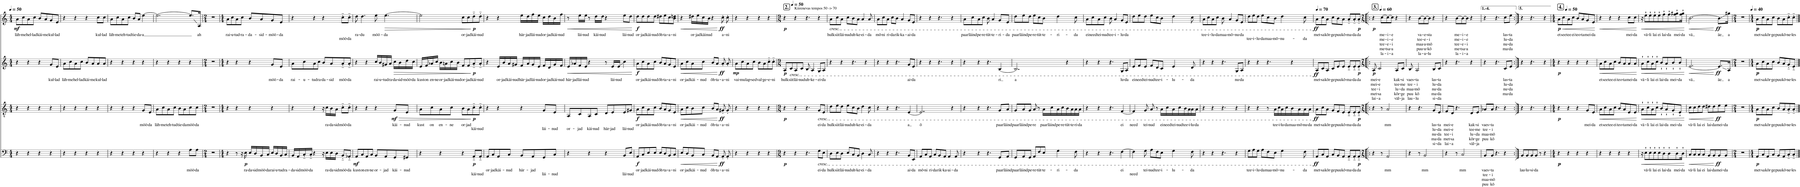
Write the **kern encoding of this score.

**kern	**text	**text	**text	**text	**dynam	**kern	**text	**text	**text	**text	**text	**dynam	**kern	**text	**text	**text	**text	**text	**dynam	**kern	**text	**text	**text	**text	**text	**dynam
*part4	*part4	*part4	*part4	*part4	*part4	*part3	*part3	*part3	*part3	*part3	*part3	*part3	*part2	*part2	*part2	*part2	*part2	*part2	*part2	*part1	*part1	*part1	*part1	*part1	*part1	*part1
*staff4	*staff4	*staff4	*staff4	*staff4	*staff4	*staff3	*staff3	*staff3	*staff3	*staff3	*staff3	*staff3	*staff2	*staff2	*staff2	*staff2	*staff2	*staff2	*staff2	*staff1	*staff1	*staff1	*staff1	*staff1	*staff1	*staff1
*I"Bass	*	*	*	*	*	*I"Tenor	*	*	*	*	*	*	*I"Alto	*	*	*	*	*	*	*I"Soprano	*	*	*	*	*	*
*I'B.	*	*	*	*	*	*I'T.	*	*	*	*	*	*	*I'A.	*	*	*	*	*	*	*I'S.	*	*	*	*	*	*
*clefF4	*	*	*	*	*	*clefGv2	*	*	*	*	*	*	*clefG2	*	*	*	*	*	*	*clefG2	*	*	*	*	*	*
*k[]	*	*	*	*	*	*k[]	*	*	*	*	*	*	*k[]	*	*	*	*	*	*	*k[]	*	*	*	*	*	*
*M4/4	*	*	*	*	*	*M4/4	*	*	*	*	*	*	*M4/4	*	*	*	*	*	*	*M4/4	*	*	*	*	*	*
*MM50	*	*	*	*	*	*MM50	*	*	*	*	*	*	*MM50	*	*	*	*	*	*	*MM50	*	*	*	*	*	*
=1	=1	=1	=1	=1	=1	=1	=1	=1	=1	=1	=1	=1	=1	=1	=1	=1	=1	=1	=1	=1	=1	=1	=1	=1	=1	=1
!	!	!	!	!	!	!	!	!	!	!	!	!	!	!	!	!	!	!	!	!	!LO:LY:b	!	!	!	!	!LO:DY:b
4r	.	.	.	.	.	4r	.	.	.	.	.	.	4r	.	.	.	.	.	.	8a\L	läh-	.	.	.	.	mf
!	!	!	!	!	!	!	!	!	!	!	!	!	!	!	!	!	!	!	!	!	!LO:LY:b	!	!	!	!	!
.	.	.	.	.	.	.	.	.	.	.	.	.	.	.	.	.	.	.	.	8cc\	-me	.	.	.	.	.
!	!	!	!	!	!	!	!	!	!	!	!	!	!	!	!	!	!	!	!	!	!LO:LY:b	!	!	!	!	!
4r	.	.	.	.	.	4r	.	.	.	.	.	.	4r	.	.	.	.	.	.	8a\	hel-	.	.	.	.	.
!	!	!	!	!	!	!	!	!	!	!	!	!	!	!	!	!	!	!	!	!	!LO:LY:b	!	!	!	!	!
.	.	.	.	.	.	.	.	.	.	.	.	.	.	.	.	.	.	.	.	8cc\J	-lad	.	.	.	.	.
!	!	!	!	!	!	!	!	!	!	!	!	!	!	!	!	!	!	!	!	!	!LO:LY:b	!	!	!	!	!
4r	.	.	.	.	.	4r	.	.	.	.	.	.	4r	.	.	.	.	.	.	8b/L	käi-	.	.	.	.	.
!	!	!	!	!	!	!	!	!	!	!	!	!	!	!	!	!	!	!	!	!	!LO:LY:b	!	!	!	!	!
.	.	.	.	.	.	.	.	.	.	.	.	.	.	.	.	.	.	.	.	8a/	-me	.	.	.	.	.
!	!	!	!	!	!	!	!	!	!	!	!	!	!	!LO:LY:b	!	!	!	!	!	!	!LO:LY:b	!	!	!	!	!
4r	.	.	.	.	.	4r	.	.	.	.	.	.	8g/L	kul-	.	.	.	.	.	8g/	kul-	.	.	.	.	.
!	!	!	!	!	!	!	!	!	!	!	!	!	!	!LO:LY:b	!	!	!	!	!	!	!LO:LY:b	!	!	!	!	!
.	.	.	.	.	.	.	.	.	.	.	.	.	8e/J	-lad	.	.	.	.	.	8e/J	-lad	.	.	.	.	.
=2	=2	=2	=2	=2	=2	=2	=2	=2	=2	=2	=2	=2	=2	=2	=2	=2	=2	=2	=2	=2	=2	=2	=2	=2	=2	=2
!	!	!	!	!	!	!	!	!	!	!	!	!	!	!LO:LY:b	!	!	!	!	!	!	!	!	!	!	!	!
4r	.	.	.	.	.	4r	.	.	.	.	.	.	8a\L	läh-	.	.	.	.	.	4r	.	.	.	.	.	.
!	!	!	!	!	!	!	!	!	!	!	!	!	!	!LO:LY:b	!	!	!	!	!	!	!	!	!	!	!	!
.	.	.	.	.	.	.	.	.	.	.	.	.	8cc\	-me	.	.	.	.	.	.	.	.	.	.	.	.
!	!	!	!	!	!	!	!	!	!	!	!	!	!	!LO:LY:b	!	!	!	!	!	!	!	!	!	!	!	!
4r	.	.	.	.	.	4r	.	.	.	.	.	.	8a\	hel-	.	.	.	.	.	4r	.	.	.	.	.	.
!	!	!	!	!	!	!	!	!	!	!	!	!	!	!LO:LY:b	!	!	!	!	!	!	!	!	!	!	!	!
.	.	.	.	.	.	.	.	.	.	.	.	.	8cc\J	-lad	.	.	.	.	.	.	.	.	.	.	.	.
!	!	!	!	!	!	!	!	!	!	!	!	!	!	!LO:LY:b	!	!	!	!	!	!	!	!	!	!	!	!
4r	.	.	.	.	.	4r	.	.	.	.	.	.	8b/L	käi-	.	.	.	.	.	4r	.	.	.	.	.	.
!	!	!	!	!	!	!	!	!	!	!	!	!	!	!LO:LY:b	!	!	!	!	!	!	!	!	!	!	!	!
.	.	.	.	.	.	.	.	.	.	.	.	.	8a/	-me	.	.	.	.	.	.	.	.	.	.	.	.
!	!	!	!	!	!	!	!	!	!	!	!	!	!	!LO:LY:b	!	!	!	!	!	!	!LO:LY:b	!	!	!	!	!
4r	.	.	.	.	.	4r	.	.	.	.	.	.	8a/	kul-	.	.	.	.	.	8cc\L	kul-	.	.	.	.	.
!	!	!	!	!	!	!	!	!	!	!	!	!	!	!LO:LY:b	!	!	!	!	!	!	!LO:LY:b	!	!	!	!	!
.	.	.	.	.	.	.	.	.	.	.	.	.	8a/J	-lad	.	.	.	.	.	8cc\J	-lad	.	.	.	.	.
=3	=3	=3	=3	=3	=3	=3	=3	=3	=3	=3	=3	=3	=3	=3	=3	=3	=3	=3	=3	=3	=3	=3	=3	=3	=3	=3
!	!	!	!	!	!	!	!	!	!	!	!	!	!	!	!	!	!	!	!	!	!LO:LY:b	!	!	!	!	!
4r	.	.	.	.	.	4r	.	.	.	.	.	.	4r	.	.	.	.	.	.	8a\L	läh-	.	.	.	.	.
!	!	!	!	!	!	!	!	!	!	!	!	!	!	!	!	!	!	!	!	!	!LO:LY:b	!	!	!	!	!
.	.	.	.	.	.	.	.	.	.	.	.	.	.	.	.	.	.	.	.	8cc\	-me	.	.	.	.	.
!	!	!	!	!	!	!	!	!	!	!	!	!	!	!	!	!	!	!	!	!	!LO:LY:b	!	!	!	!	!
4r	.	.	.	.	.	4r	.	.	.	.	.	.	4r	.	.	.	.	.	.	8a\	teh-	.	.	.	.	.
!	!	!	!	!	!	!	!	!	!	!	!	!	!	!	!	!	!	!	!	!	!LO:LY:b	!	!	!	!	!
.	.	.	.	.	.	.	.	.	.	.	.	.	.	.	.	.	.	.	.	8cc\J	-tud	.	.	.	.	.
!	!	!	!	!	!	!	!	!	!	!	!	!	!	!	!	!	!	!	!	!	!LO:LY:b	!	!	!	!	!
4r	.	.	.	.	.	4r	.	.	.	.	.	.	4r	.	.	.	.	.	.	8b/L	tie-	.	.	.	.	.
!	!	!	!	!	!	!	!	!	!	!	!	!	!	!	!	!	!	!	!	!	!LO:LY:b	!	!	!	!	!
.	.	.	.	.	.	.	.	.	.	.	.	.	.	.	.	.	.	.	.	8a/J	-da-	.	.	.	.	.
!	!	!	!	!	!	!	!LO:LY:b	!	!	!	!	!	!	!	!	!	!	!	!	!	!LO:LY:b	!	!	!	!	!
4r	.	.	.	.	.	8G/L	möö-	.	.	.	.	.	4r	.	.	.	.	.	.	[4ee\	-a	.	.	.	.	.
!	!	!	!	!	!	!	!LO:LY:b	!	!	!	!	!	!	!	!	!	!	!	!	!	!	!	!	!	!	!
.	.	.	.	.	.	8E/J	-da	.	.	.	.	.	.	.	.	.	.	.	.	.	.	.	.	.	.	.
=4	=4	=4	=4	=4	=4	=4	=4	=4	=4	=4	=4	=4	=4	=4	=4	=4	=4	=4	=4	=4	=4	=4	=4	=4	=4	=4
!	!	!	!	!	!	!	!LO:LY:b	!	!	!	!	!	!	!	!	!	!	!	!	!	!	!	!	!	!	!
4r	.	.	.	.	.	8A\L	läh-	.	.	.	.	.	4r	.	.	.	.	.	.	2.ee\_	.	.	.	.	.	.
!	!	!	!	!	!	!	!LO:LY:b	!	!	!	!	!	!	!	!	!	!	!	!	!	!	!	!	!	!	!
.	.	.	.	.	.	8c\	-me	.	.	.	.	.	.	.	.	.	.	.	.	.	.	.	.	.	.	.
!	!	!	!	!	!	!	!LO:LY:b	!	!	!	!	!	!	!	!	!	!	!	!	!	!	!	!	!	!	!
4r	.	.	.	.	.	8A\	teh-	.	.	.	.	.	4r	.	.	.	.	.	.	.	.	.	.	.	.	.
!	!	!	!	!	!	!	!LO:LY:b	!	!	!	!	!	!	!	!	!	!	!	!	!	!	!	!	!	!	!
.	.	.	.	.	.	8c\J	-tud	.	.	.	.	.	.	.	.	.	.	.	.	.	.	.	.	.	.	.
!	!	!	!	!	!	!	!LO:LY:b	!	!	!	!	!	!	!	!	!	!	!	!	!	!	!	!	!	!	!
4r	.	.	.	.	.	8B\L	tie-	.	.	.	.	.	4r	.	.	.	.	.	.	.	.	.	.	.	.	.
!	!	!	!	!	!	!	!LO:LY:b	!	!	!	!	!	!	!	!	!	!	!	!	!	!	!	!	!	!	!
.	.	.	.	.	.	8A\	-da	.	.	.	.	.	.	.	.	.	.	.	.	.	.	.	.	.	.	.
!	!LO:LY:b	!	!	!	!	!	!LO:LY:b	!	!	!	!	!	!	!	!	!	!	!	!	!	!	!	!	!	!	!
8A\L	möö-	.	.	.	.	8c\	möö-	.	.	.	.	.	4r	.	.	.	.	.	.	8.ee/L]	.	.	.	.	.	.
!	!LO:LY:b	!	!	!	!	!	!LO:LY:b	!	!	!	!	!	!	!	!	!	!	!	!	!	!	!	!	!	!	!
8A\J	-da	.	.	.	.	8c\J	-da	.	.	.	.	.	.	.	.	.	.	.	.	.	.	.	.	.	.	.
!	!	!	!	!	!	!	!	!	!	!	!	!	!	!	!	!	!	!	!	!	!LO:LY:b	!	!	!	!	!
.	.	.	.	.	.	.	.	.	.	.	.	.	.	.	.	.	.	.	.	16A/Jk	ah	.	.	.	.	.
=5	=5	=5	=5	=5	=5	=5	=5	=5	=5	=5	=5	=5	=5	=5	=5	=5	=5	=5	=5	=5	=5	=5	=5	=5	=5	=5
*M2/4	*	*	*	*	*	*M2/4	*	*	*	*	*	*	*M2/4	*	*	*	*	*	*	*M2/4	*	*	*	*	*	*
2r	.	.	.	.	.	2r	.	.	.	.	.	.	2r	.	.	.	.	.	.	2r	.	.	.	.	.	.
=6	=6	=6	=6	=6	=6	=6	=6	=6	=6	=6	=6	=6	=6	=6	=6	=6	=6	=6	=6	=6	=6	=6	=6	=6	=6	=6
*M4/4	*	*	*	*	*	*M4/4	*	*	*	*	*	*	*M4/4	*	*	*	*	*	*	*M4/4	*	*	*	*	*	*
!	!	!	!	!	!	!	!	!	!	!	!	!	!	!	!	!	!	!	!	!	!LO:LY:b	!	!	!	!	!
4r	.	.	.	.	.	4r	.	.	.	.	.	.	4r	.	.	.	.	.	.	8a\L	rai-	.	.	.	.	.
!	!	!	!	!	!	!	!	!	!	!	!	!	!	!	!	!	!	!	!	!	!LO:LY:b	!	!	!	!	!
.	.	.	.	.	.	.	.	.	.	.	.	.	.	.	.	.	.	.	.	8cc\	-u-	.	.	.	.	.
!	!	!	!	!	!	!	!	!	!	!	!	!	!	!	!	!	!	!	!	!	!LO:LY:b	!	!	!	!	!
8r	.	.	.	.	.	4r	.	.	.	.	.	.	4r	.	.	.	.	.	.	8a\	-tud-	.	.	.	.	.
!	!	!	!	!	!	!	!	!	!	!	!	!	!	!	!	!	!	!	!	!	!LO:LY:b	!	!	!	!	!
16r	.	.	.	.	.	.	.	.	.	.	.	.	.	.	.	.	.	.	.	8cc\J	-ra-	.	.	.	.	.
!	!LO:LY:b	!	!	!	!LO:DY:b	!	!	!	!	!	!	!	!	!	!	!	!	!	!	!	!	!	!	!	!	!
16E\	ra-	.	.	.	p	.	.	.	.	.	.	.	.	.	.	.	.	.	.	.	.	.	.	.	.	.
!	!LO:LY:b	!	!	!	!	!	!	!	!	!	!	!	!	!	!	!	!	!	!	!	!LO:LY:b	!	!	!	!	!
16E/LL	-da-	.	.	.	.	4r	.	.	.	.	.	.	4r	.	.	.	.	.	.	8b/L	-da-	.	.	.	.	.
!	!LO:LY:b	!	!	!	!	!	!	!	!	!	!	!	!	!	!	!	!	!	!	!	!	!	!	!	!	!
16D/	-sid	.	.	.	.	.	.	.	.	.	.	.	.	.	.	.	.	.	.	.	.	.	.	.	.	.
!	!LO:LY:b	!	!	!	!	!	!	!	!	!	!	!	!	!	!	!	!	!	!	!	!LO:LY:b	!	!	!	!	!
16BB/	möö-	.	.	.	.	.	.	.	.	.	.	.	.	.	.	.	.	.	.	8a/	-sid-	.	.	.	.	.
!	!LO:LY:b	!	!	!	!	!	!	!	!	!	!	!	!	!	!	!	!	!	!	!	!	!	!	!	!	!
16C/JJ	-da	.	.	.	.	.	.	.	.	.	.	.	.	.	.	.	.	.	.	.	.	.	.	.	.	.
!	!LO:LY:b	!	!	!	!	!	!	!	!	!	!	!	!	!LO:LY:b	!	!	!	!	!	!	!LO:LY:b	!	!	!	!	!
16E/LL	rai-	.	.	.	.	4r	.	.	.	.	.	.	8g/L	-möö-	.	.	.	.	.	8g/	-möö-	.	.	.	.	.
!	!LO:LY:b	!	!	!	!	!	!	!	!	!	!	!	!	!	!	!	!	!	!	!	!	!	!	!	!	!
16D/	-u-	.	.	.	.	.	.	.	.	.	.	.	.	.	.	.	.	.	.	.	.	.	.	.	.	.
!	!LO:LY:b	!	!	!	!	!	!	!	!	!	!	!	!	!LO:LY:b	!	!	!	!	!	!	!LO:LY:b	!	!	!	!	!
16BB/	-tud	.	.	.	.	.	.	.	.	.	.	.	8e/J	-da	.	.	.	.	.	8e/J	-da	.	.	.	.	.
!	!LO:LY:b	!	!	!	!	!	!	!	!	!	!	!	!	!	!	!	!	!	!	!	!	!	!	!	!	!
16C/JJ	ra-	.	.	.	.	.	.	.	.	.	.	.	.	.	.	.	.	.	.	.	.	.	.	.	.	.
=7	=7	=7	=7	=7	=7	=7	=7	=7	=7	=7	=7	=7	=7	=7	=7	=7	=7	=7	=7	=7	=7	=7	=7	=7	=7	=7
!	!LO:LY:b	!	!	!	!	!	!	!	!	!	!	!	!	!LO:LY:b	!	!	!	!	!	!	!	!	!	!	!	!
16BB/LL	-da-	.	.	.	.	4r	.	.	.	.	.	.	8a\L	rai-	.	.	.	.	.	4r	.	.	.	.	.	.
!	!LO:LY:b	!	!	!	!	!	!	!	!	!	!	!	!	!	!	!	!	!	!	!	!	!	!	!	!	!
16AA/	-sid	.	.	.	.	.	.	.	.	.	.	.	.	.	.	.	.	.	.	.	.	.	.	.	.	.
!	!LO:LY:b	!	!	!	!	!	!	!	!	!	!	!	!	!LO:LY:b	!	!	!	!	!	!	!	!	!	!	!	!
16C'~/	möö-	.	.	.	.	.	.	.	.	.	.	.	8cc\	-u-	.	.	.	.	.	.	.	.	.	.	.	.
!	!LO:LY:b	!	!	!	!	!	!	!	!	!	!	!	!	!	!	!	!	!	!	!	!	!	!	!	!	!
16C'~/JJ	-da	.	.	.	.	.	.	.	.	.	.	.	.	.	.	.	.	.	.	.	.	.	.	.	.	.
!	!	!	!	!	!	!	!	!	!	!	!	!	!	!LO:LY:b	!	!	!	!	!	!	!	!	!	!	!	!
4r	.	.	.	.	.	4r	.	.	.	.	.	.	8a\	-tud	.	.	.	.	.	4r	.	.	.	.	.	.
!	!	!	!	!	!	!	!	!	!	!	!	!	!	!LO:LY:b	!	!	!	!	!	!	!	!	!	!	!	!
.	.	.	.	.	.	.	.	.	.	.	.	.	8cc\J	ra-	.	.	.	.	.	.	.	.	.	.	.	.
!	!	!	!	!	!	!	!	!	!	!	!	!	!	!LO:LY:b	!	!	!	!	!	!	!	!	!	!	!	!
16r	.	.	.	.	.	16r	.	.	.	.	.	.	8b/L	-da-	.	.	.	.	.	4r	.	.	.	.	.	.
!	!LO:LY:b	!	!	!	!	!	!LO:LY:b	!	!	!	!	!	!	!	!	!	!	!	!	!	!	!	!	!	!	!
16E\LL	ra-	.	.	.	.	16c\LL	ra-	.	.	.	.	.	.	.	.	.	.	.	.	.	.	.	.	.	.	.
!	!LO:LY:b	!	!	!	!	!	!LO:LY:b	!	!	!	!	!	!	!LO:LY:b	!	!	!	!	!	!	!	!	!	!	!	!
16E\	-da-	.	.	.	.	16B\	-da-	.	.	.	.	.	8a/	-sid	.	.	.	.	.	.	.	.	.	.	.	.
!	!LO:LY:b	!	!	!	!	!	!LO:LY:b	!	!	!	!	!	!	!	!	!	!	!	!	!	!	!	!	!	!	!
16D\JJ	-sid	.	.	.	.	16A\JJ	-sid	.	.	.	.	.	.	.	.	.	.	.	.	.	.	.	.	.	.	.
!	!LO:LY:b	!	!	!	!	!	!LO:LY:b	!	!	!	!	!	!	!LO:LY:b	!	!	!	!	!	!	!LO:LY:b	!	!	!	!	!
8BB'~/L	möö-	.	.	.	.	8c'~\L	möö-	.	.	.	.	.	8a'~/	möö-	.	.	.	.	.	8cc'~\L	möö-	.	.	.	.	.
!	!LO:LY:b	!	!	!	!	!	!LO:LY:b	!	!	!	!	!	!	!LO:LY:b	!	!	!	!	!	!	!LO:LY:b	!	!	!	!	!
8AA-X'~/J	-da	.	.	.	.	8c'~\J	-da	.	.	.	.	.	8a'~/J	-da	.	.	.	.	.	8cc'~\J	-da	.	.	.	.	.
=8	=8	=8	=8	=8	=8	=8	=8	=8	=8	=8	=8	=8	=8	=8	=8	=8	=8	=8	=8	=8	=8	=8	=8	=8	=8	=8
!	!LO:LY:b	!	!	!	!LO:DY:b	!	!	!	!	!	!	!	!	!	!	!	!	!	!	!	!LO:LY:b	!	!	!	!	!
8AA/L	kust	.	.	.	mf	4r	.	.	.	.	.	.	4r	.	.	.	.	.	.	8dd\	ra-	.	.	.	.	.
!	!LO:LY:b	!	!	!	!	!	!	!	!	!	!	!	!	!	!	!	!	!	!	!	!LO:LY:b	!	!	!	!	!
8C/	on	.	.	.	.	.	.	.	.	.	.	.	.	.	.	.	.	.	.	4.dd\	-du	.	.	.	.	.
!	!LO:LY:b	!	!	!	!	!	!	!	!	!	!	!	!	!	!	!	!	!	!	!	!	!	!	!	!	!
8AA/	en-	.	.	.	.	4r	.	.	.	.	.	.	4r	.	.	.	.	.	.	.	.	.	.	.	.	.
!	!LO:LY:b	!	!	!	!	!	!	!	!	!	!	!	!	!	!	!	!	!	!	!	!	!	!	!	!	!
8C/J	-ne	.	.	.	.	.	.	.	.	.	.	.	.	.	.	.	.	.	.	.	.	.	.	.	.	.
!	!LO:LY:b	!	!	!	!	!	!	!	!	!	!	!	!	!LO:LY:b	!	!	!	!	!	!	!LO:LY:b	!	!	!	!	!
8BB/L	or-	.	.	.	.	4r	.	.	.	.	.	.	16cc/LL	rai-	.	.	.	.	.	8ee\	möö-	.	.	.	.	.
!	!	!	!	!	!	!	!	!	!	!	!	!	!	!LO:LY:b	!	!	!	!	!	!	!	!	!	!	!	!
.	.	.	.	.	.	.	.	.	.	.	.	.	16b/	-u-	.	.	.	.	.	.	.	.	.	.	.	.
!	!LO:LY:b	!	!	!	!	!	!	!	!	!	!	!	!	!LO:LY:b	!	!	!	!	!	!	!LO:LY:b	!	!	!	!	!LO:HP:b
8AA/	-jad	.	.	.	.	.	.	.	.	.	.	.	16g#X/	-tud	.	.	.	.	.	[4.ee\	-da	.	.	.	.	>
!	!	!	!	!	!	!	!	!	!	!	!	!	!	!LO:LY:b	!	!	!	!	!	!	!	!	!	!	!	!
.	.	.	.	.	.	.	.	.	.	.	.	.	16a/JJ	ra-	.	.	.	.	.	.	.	.	.	.	.	.
!	!LO:LY:b	!	!	!	!	!	!LO:LY:b	!	!	!	!	!LO:HP:b	!	!LO:LY:b	!	!	!	!	!LO:HP:b	!	!	!	!	!	!	!
!	!	!	!	!	!	!	!	!	!	!	!	!LO:DY:n=1:b	!	!	!	!	!	!	!	!	!	!	!	!	!	!
8GG/	käi-	.	.	.	.	8G/L	käi-	.	.	.	.	> mf	16cc\LL	-da-	.	.	.	.	>	.	.	.	.	.	.	.
!	!	!	!	!	!	!	!	!	!	!	!	!	!	!LO:LY:b	!	!	!	!	!	!	!	!	!	!	!	!
.	.	.	.	.	.	.	.	.	.	.	.	.	16b\	-sid-	.	.	.	.	.	.	.	.	.	.	.	.
!	!LO:LY:b	!	!	!	!	!	!LO:LY:b	!	!	!	!	!	!	!LO:LY:b	!	!	!	!	!	!	!	!	!	!	!	!
8GG#X/J	-nud	.	.	.	.	8E/J	-nud	.	.	.	.	.	16dd\	-möö-	.	.	.	.	.	.	.	.	.	.	.	.
!	!	!	!	!	!	!	!	!	!	!	!	!	!	!LO:LY:b	!	!	!	!	!	!	!	!	!	!	!	!
.	.	.	.	.	.	.	.	.	.	.	.	.	16cc\JJ	-da	.	.	.	.	.	.	.	.	.	.	.	.
=9	=9	=9	=9	=9	=9	=9	=9	=9	=9	=9	=9	=9	=9	=9	=9	=9	=9	=9	=9	=9	=9	=9	=9	=9	=9	=9
!	!	!	!	!	!	!	!LO:LY:b	!	!	!	!	!	!	!LO:LY:b	!	!	!	!	!	!	!	!	!	!	!	!
4r	.	.	.	.	.	8A\L	kust	.	.	.	.	.	16e/LL	kust	.	.	.	.	.	2ee\]	.	.	.	.	.	.
!	!	!	!	!	!	!	!	!	!	!	!	!	!	!LO:LY:b	!	!	!	!	!	!	!	!	!	!	!	!
.	.	.	.	.	.	.	.	.	.	.	.	.	16f/	on	.	.	.	.	.	.	.	.	.	.	.	.
!	!	!	!	!	!	!	!LO:LY:b	!	!	!	!	!	!	!LO:LY:b	!	!	!	!	!	!	!	!	!	!	!	!
.	.	.	.	.	.	8c\	on	.	.	.	.	.	16a-X/	en-	.	.	.	.	.	.	.	.	.	.	.	.
!	!	!	!	!	!	!	!	!	!	!	!	!	!	!LO:LY:b	!	!	!	!	!	!	!	!	!	!	!	!
.	.	.	.	.	.	.	.	.	.	.	.	.	16cc/JJ	-ne	.	.	.	.	.	.	.	.	.	.	.	.
!	!	!	!	!	!	!	!LO:LY:b	!	!	!	!	!	!	!LO:LY:b	!	!	!	!	!	!	!	!	!	!	!	!
4r	.	.	.	.	.	8A\	en-	.	.	.	.	.	16b\LL	or-	.	.	.	.	.	.	.	.	.	.	.	.
!	!	!	!	!	!	!	!	!	!	!	!	!	!	!LO:LY:b	!	!	!	!	!	!	!	!	!	!	!	!
.	.	.	.	.	.	.	.	.	.	.	.	.	16an\	-jad	.	.	.	.	.	.	.	.	.	.	.	.
!	!	!	!	!	!	!	!LO:LY:b	!	!	!	!	!	!	!LO:LY:b	!	!	!	!	!	!	!	!	!	!	!	!
.	.	.	.	.	.	8c\J	-ne	.	.	.	.	.	16cc\	käi-	.	.	.	.	.	.	.	.	.	.	.	.
!	!	!	!	!	!	!	!	!	!	!	!	!	!	!LO:LY:b	!	!	!	!	!	!	!	!	!	!	!	!
.	.	.	.	.	.	.	.	.	.	.	.	.	16b\JJ	-nud	.	.	.	.	.	.	.	.	.	.	.	.
!	!	!	!	!	!	!	!LO:LY:b	!	!	!	!	!	!	!LO:LY:b	!	!	!	!	!	!	!LO:LY:b	!	!	!	!	!
4r	.	.	.	.	.	8B\L	or-	.	.	.	.	.	8f/L	or-	.	.	.	.	.	8cc\L	or-	.	.	.	.	.
!	!	!	!	!	!	!	!LO:LY:b	!	!	!	!	!	!	!LO:LY:b	!	!	!	!	!	!	!LO:LY:b	!	!	!	!	!
.	.	.	.	.	.	8A\	-jad	.	.	.	.	.	8f/	-jad	.	.	.	.	.	8cc\	-jad	.	.	.	.	.
!	!LO:LY:b	!	!	!	!LO:DY:b	!	!LO:LY:b	!	!	!	!	!LO:DY:n=1:b	!	!LO:LY:b	!	!	!	!	!LO:DY:n=1:b	!	!LO:LY:b	!	!	!	!	!LO:DY:n=1:b
8AA'~/L	käi-	.	.	.	p	8c'~\	käi-	.	.	.	.	] p	8a'~/	käi-	.	.	.	.	] p	8dd'~\	käi-	.	.	.	.	] p
!	!LO:LY:b	!	!	!	!	!	!LO:LY:b	!	!	!	!	!	!	!LO:LY:b	!	!	!	!	!	!	!LO:LY:b	!	!	!	!	!
8AA'~/J	-nud	.	.	.	.	8c'~\J	-nud	.	.	.	.	.	8a'~/J	-nud	.	.	.	.	.	8dd'~\J	-nud	.	.	.	.	.
=10	=10	=10	=10	=10	=10	=10	=10	=10	=10	=10	=10	=10	=10	=10	=10	=10	=10	=10	=10	=10	=10	=10	=10	=10	=10	=10
!	!LO:LY:b	!	!	!	!	!	!	!	!	!	!	!	!	!	!	!	!	!	!	!	!	!	!	!	!	!
8AA/L	or-	.	.	.	.	4r	.	.	.	.	.	.	4r	.	.	.	.	.	.	4r	.	.	.	.	.	.
!	!LO:LY:b	!	!	!	!	!	!	!	!	!	!	!	!	!	!	!	!	!	!	!	!	!	!	!	!	!
8C/	-jad	.	.	.	.	.	.	.	.	.	.	.	.	.	.	.	.	.	.	.	.	.	.	.	.	.
!	!LO:LY:b	!	!	!	!	!	!	!	!	!	!	!	!	!LO:LY:b	!	!	!	!	!	!	!	!	!	!	!	!
8AA/	käi-	.	.	.	.	4r	.	.	.	.	.	.	16e/LL	or-	.	.	.	.	.	4r	.	.	.	.	.	.
!	!	!	!	!	!	!	!	!	!	!	!	!	!	!LO:LY:b	!	!	!	!	!	!	!	!	!	!	!	!
.	.	.	.	.	.	.	.	.	.	.	.	.	16b/	-jad	.	.	.	.	.	.	.	.	.	.	.	.
!	!LO:LY:b	!	!	!	!	!	!	!	!	!	!	!	!	!LO:LY:b	!	!	!	!	!	!	!	!	!	!	!	!
8C/J	-nud	.	.	.	.	.	.	.	.	.	.	.	16a/	käi-	.	.	.	.	.	.	.	.	.	.	.	.
!	!	!	!	!	!	!	!	!	!	!	!	!	!	!LO:LY:b	!	!	!	!	!	!	!	!	!	!	!	!
.	.	.	.	.	.	.	.	.	.	.	.	.	16g#X/JJ	-nud	.	.	.	.	.	.	.	.	.	.	.	.
!	!LO:LY:b	!	!	!	!	!	!	!	!	!	!	!	!	!LO:LY:b	!	!	!	!	!	!	!LO:LY:b	!	!	!	!	!
8BB/L	här-	.	.	.	.	4r	.	.	.	.	.	.	16f/LL	här-	.	.	.	.	.	16ee\LL	här-	.	.	.	.	.
!	!	!	!	!	!	!	!	!	!	!	!	!	!	!LO:LY:b	!	!	!	!	!	!	!LO:LY:b	!	!	!	!	!
.	.	.	.	.	.	.	.	.	.	.	.	.	16a/	-jad	.	.	.	.	.	16dd\	-jad	.	.	.	.	.
!	!LO:LY:b	!	!	!	!	!	!	!	!	!	!	!	!	!LO:LY:b	!	!	!	!	!	!	!LO:LY:b	!	!	!	!	!
8AA/	-jad	.	.	.	.	.	.	.	.	.	.	.	16g#/	läi-	.	.	.	.	.	16ff\	läi-	.	.	.	.	.
!	!	!	!	!	!	!	!	!	!	!	!	!	!	!LO:LY:b	!	!	!	!	!	!	!LO:LY:b	!	!	!	!	!
.	.	.	.	.	.	.	.	.	.	.	.	.	16e/JJ	-nud	.	.	.	.	.	16ee\JJ	-nud	.	.	.	.	.
!	!LO:LY:b	!	!	!	!	!	!LO:LY:b	!	!	!	!	!	!	!LO:LY:b	!	!	!	!	!	!	!LO:LY:b	!	!	!	!	!
8GG/	läi-	.	.	.	.	8G/L	läi-	.	.	.	.	.	16f/LL	or-	.	.	.	.	.	16cc\LL	or-	.	.	.	.	.
!	!	!	!	!	!	!	!	!	!	!	!	!	!	!LO:LY:b	!	!	!	!	!	!	!LO:LY:b	!	!	!	!	!
.	.	.	.	.	.	.	.	.	.	.	.	.	16d/	-jad	.	.	.	.	.	16dd\	-jad	.	.	.	.	.
!	!LO:LY:b	!	!	!	!	!	!LO:LY:b	!	!	!	!	!	!	!LO:LY:b	!	!	!	!	!	!	!LO:LY:b	!	!	!	!	!
8C/J	-nud	.	.	.	.	8E/J	-nud	.	.	.	.	.	16g#/	käi-	.	.	.	.	.	16b\	käi-	.	.	.	.	.
!	!	!	!	!	!	!	!	!	!	!	!	!	!	!LO:LY:b	!	!	!	!	!	!	!LO:LY:b	!	!	!	!	!
.	.	.	.	.	.	.	.	.	.	.	.	.	16f/JJ	-nud	.	.	.	.	.	16ff\JJ	-nud	.	.	.	.	.
=11	=11	=11	=11	=11	=11	=11	=11	=11	=11	=11	=11	=11	=11	=11	=11	=11	=11	=11	=11	=11	=11	=11	=11	=11	=11	=11
!	!	!	!	!	!	!	!LO:LY:b	!	!	!	!	!	!	!LO:LY:b	!	!	!	!	!LO:HP:b	!	!	!	!	!	!	!LO:HP:b
4r	.	.	.	.	.	8AA/L	or-	.	.	.	.	.	16e/LL	här-	.	.	.	.	<	8r	.	.	.	.	.	<
!	!	!	!	!	!	!	!	!	!	!	!	!	!	!LO:LY:b	!	!	!	!	!	!	!	!	!	!	!	!
.	.	.	.	.	.	.	.	.	.	.	.	.	16a-X/	-jad	.	.	.	.	.	.	.	.	.	.	.	.
!	!	!	!	!	!	!	!LO:LY:b	!	!	!	!	!	!	!LO:LY:b	!	!	!	!	!	!	!LO:LY:b	!	!	!	!	!
.	.	.	.	.	.	8C/	-jad	.	.	.	.	.	16f/	läi-	.	.	.	.	.	16ee\LL	läi-	.	.	.	.	.
!	!	!	!	!	!	!	!	!	!	!	!	!	!	!LO:LY:b	!	!	!	!	!	!	!LO:LY:b	!	!	!	!	!
.	.	.	.	.	.	.	.	.	.	.	.	.	16e/JJ	-nud	.	.	.	.	.	16ee\JJ	-nud	.	.	.	.	.
!	!	!	!	!	!	!	!LO:LY:b	!	!	!	!	!	!	!	!	!	!	!	!	!	!	!	!	!	!	!
4r	.	.	.	.	.	8AA/	käi-	.	.	.	.	.	4r	.	.	.	.	.	.	8r	.	.	.	.	.	.
!	!	!	!	!	!	!	!LO:LY:b	!	!	!	!	!	!	!	!	!	!	!	!	!	!LO:LY:b	!	!	!	!	!
.	.	.	.	.	.	8C/J	-nud	.	.	.	.	.	.	.	.	.	.	.	.	16dd\LL	käi-	.	.	.	.	.
!	!	!	!	!	!	!	!	!	!	!	!	!	!	!	!	!	!	!	!	!	!LO:LY:b	!	!	!	!	!
.	.	.	.	.	.	.	.	.	.	.	.	.	.	.	.	.	.	.	.	16dd\JJ	-nud	.	.	.	.	.
!	!	!	!	!	!	!	!LO:LY:b	!	!	!	!	!	!	!	!	!	!	!	!	!	!	!	!	!	!	!
4r	.	.	.	.	.	8D/L	här-	.	.	.	.	.	8r	.	.	.	.	.	.	4r	.	.	.	.	.	.
!	!	!	!	!	!	!	!LO:LY:b	!	!	!	!	!	!	!LO:LY:b	!	!	!	!	!	!	!	!	!	!	!	!
.	.	.	.	.	.	8E/	-jad	.	.	.	.	.	16e/LL	läi-	.	.	.	.	.	.	.	.	.	.	.	.
!	!	!	!	!	!	!	!	!	!	!	!	!	!	!LO:LY:b	!	!	!	!	!	!	!	!	!	!	!	!
.	.	.	.	.	.	.	.	.	.	.	.	.	16e/JJ	-nud	.	.	.	.	.	.	.	.	.	.	.	.
!	!LO:LY:b	!	!	!	!	!	!LO:LY:b	!	!	!	!	!	!	!	!	!	!	!	!	!	!LO:LY:b	!	!	!	!	!
8BB/L	läi-	.	.	.	.	8E/	läi-	.	.	.	.	.	4cc\	.	.	.	.	.	.	8ee\L	läi-	.	.	.	.	.
!	!LO:LY:b	!	!	!	!	!	!LO:LY:b	!	!	!	!	!	!	!	!	!	!	!	!	!	!LO:LY:b	!	!	!	!	!
8E/J	-nud	.	.	.	.	8G#X/J	-nud	.	.	.	.	.	.	.	.	.	.	.	.	8dd\J	-nud	.	.	.	.	.
.	.	.	.	.	.	.	.	.	.	.	.	.	.	.	.	.	.	.	[	.	.	.	.	.	.	[
=12	=12	=12	=12	=12	=12	=12	=12	=12	=12	=12	=12	=12	=12	=12	=12	=12	=12	=12	=12	=12	=12	=12	=12	=12	=12	=12
!	!LO:LY:b	!	!	!	!LO:DY:b	!	!LO:LY:b	!	!	!	!	!LO:DY:b	!	!LO:LY:b	!	!	!	!	!LO:DY:b	!	!LO:LY:b	!	!	!	!	!LO:DY:b
8AA/L	or-	.	.	.	f	8A\L	or-	.	.	.	.	f	8a\L	or-	.	.	.	.	f	8dd\L	or-	.	.	.	.	f
!	!LO:LY:b	!	!	!	!	!	!LO:LY:b	!	!	!	!	!	!	!LO:LY:b	!	!	!	!	!	!	!LO:LY:b	!	!	!	!	!
8C/	-jad	.	.	.	.	8c\	-jad	.	.	.	.	.	8cc\	-jad	.	.	.	.	.	8dd\	-jad	.	.	.	.	.
!	!LO:LY:b	!	!	!	!	!	!LO:LY:b	!	!	!	!	!	!	!LO:LY:b	!	!	!	!	!	!	!LO:LY:b	!	!	!	!	!
8E/	käi-	.	.	.	.	8A\	käi-	.	.	.	.	.	8a\	käi-	.	.	.	.	.	8dd\	käi-	.	.	.	.	.
!	!LO:LY:b	!	!	!	!	!	!LO:LY:b	!	!	!	!	!	!	!LO:LY:b	!	!	!	!	!	!	!LO:LY:b	!	!	!	!	!
8E/J	-nud	.	.	.	.	8c\J	-nud	.	.	.	.	.	8cc\J	-nud	.	.	.	.	.	8dd\J	-nud	.	.	.	.	.
!	!LO:LY:b	!	!	!	!	!	!LO:LY:b	!	!	!	!	!	!	!LO:LY:b	!	!	!	!	!	!	!LO:LY:b	!	!	!	!	!
8E/L	õh-	.	.	.	.	8B/L	õh-	.	.	.	.	.	8b/L	õh-	.	.	.	.	.	8dd#X\L	õh-	.	.	.	.	.
!	!LO:LY:b	!	!	!	!	!	!LO:LY:b	!	!	!	!	!	!	!LO:LY:b	!	!	!	!	!	!	!LO:LY:b	!	!	!	!	!
8D/	-ta-	.	.	.	.	8A/	-ta-	.	.	.	.	.	8a/	-ta-	.	.	.	.	.	8ee\	-ta-	.	.	.	.	.
!	!LO:LY:b	!	!	!	!	!	!LO:LY:b	!	!	!	!	!	!	!LO:LY:b	!	!	!	!	!	!	!LO:LY:b	!	!	!	!	!
8BB/	-a-	.	.	.	.	8G/	-a-	.	.	.	.	.	8g/	-a-	.	.	.	.	.	8cc\	-a-	.	.	.	.	.
!	!LO:LY:b	!	!	!	!	!	!LO:LY:b	!	!	!	!	!	!	!LO:LY:b	!	!	!	!	!	!	!LO:LY:b	!	!	!	!	!
8C/J	-ni	.	.	.	.	8E/J	-ni	.	.	.	.	.	8e/J	-ni	.	.	.	.	.	8b\ 8ddn\J	-ni	.	.	.	.	.
=13	=13	=13	=13	=13	=13	=13	=13	=13	=13	=13	=13	=13	=13	=13	=13	=13	=13	=13	=13	=13	=13	=13	=13	=13	=13	=13
!	!LO:LY:b	!	!	!	!LO:HP:b	!	!LO:LY:b	!	!	!	!	!LO:HP:b	!	!LO:LY:b	!	!	!	!	!LO:HP:b	!	!	!	!	!	!	!LO:HP:b
8E/L	or-	.	.	.	<	8A\L	or-	.	.	.	.	<	8a\L	or-	.	.	.	.	<	4r	.	.	.	.	.	<
!	!LO:LY:b	!	!	!	!	!	!LO:LY:b	!	!	!	!	!	!	!LO:LY:b	!	!	!	!	!	!	!	!	!	!	!	!
8D/	-jad	.	.	.	.	8c\	-jad	.	.	.	.	.	8cc\	-jad	.	.	.	.	.	.	.	.	.	.	.	.
!	!LO:LY:b	!	!	!	!	!	!LO:LY:b	!	!	!	!	!	!	!LO:LY:b	!	!	!	!	!	!	!LO:LY:b	!	!	!	!	!
8BB/	käi-	.	.	.	.	8B\	käi-	.	.	.	.	.	8a\	käi-	.	.	.	.	.	16dd#X\LL	or-	.	.	.	.	.
!	!	!	!	!	!	!	!	!	!	!	!	!	!	!	!	!	!	!	!	!	!LO:LY:b	!	!	!	!	!
.	.	.	.	.	.	.	.	.	.	.	.	.	.	.	.	.	.	.	.	16ee\	-jad	.	.	.	.	.
!	!LO:LY:b	!	!	!	!	!	!LO:LY:b	!	!	!	!	!	!	!LO:LY:b	!	!	!	!	!	!	!LO:LY:b	!	!	!	!	!
8C/J	-nud	.	.	.	.	8c\J	-nud	.	.	.	.	.	8cc\J	-nud	.	.	.	.	.	16cc\	käi	.	.	.	.	.
!	!	!	!	!	!	!	!	!	!	!	!	!	!	!	!	!	!	!	!	!	!LO:LY:b	!	!	!	!	!
.	.	.	.	.	.	.	.	.	.	.	.	.	.	.	.	.	.	.	.	16b\JJ	nud	.	.	.	.	.
!	!LO:LY:b	!	!	!	!	!	!LO:LY:b	!	!	!	!	!	!	!LO:LY:b	!	!	!	!	!	!	!	!	!	!	!	!
8BB/L	õh-	.	.	.	.	8B/L	õh-	.	.	.	.	.	8b/L	õh-	.	.	.	.	.	4r	.	.	.	.	.	.
!	!LO:LY:b	!	!	!	!	!	!LO:LY:b	!	!	!	!	!	!	!LO:LY:b	!	!	!	!	!	!	!	!	!	!	!	!
8AA/J	-ta-	.	.	.	.	8A/J	-ta-	.	.	.	.	.	8a/J	-ta-	.	.	.	.	.	.	.	.	.	.	.	.
!	!LO:LY:b	!	!	!	!LO:DY:n=1:b	!	!LO:LY:b	!	!	!	!	!LO:DY:n=1:b	!	!LO:LY:b	!	!	!	!	!LO:DY:n=1:b	!	!LO:LY:b	!	!	!	!	!LO:DY:n=1:b
8AA'/	-a-	.	.	.	[ ff	8G#X'/	-a-	.	.	.	.	[ ff	8a'/	-a-	.	.	.	.	[ ff	8cc'\	a-	.	.	.	.	[ ff
!	!LO:LY:b	!	!	!	!	!	!LO:LY:b	!	!	!	!	!	!	!LO:LY:b	!	!	!	!	!	!	!LO:LY:b	!	!	!	!	!
8AA'/	-ni	.	.	.	.	8G#'/	-ni	.	.	.	.	.	8a'/	-ni	.	.	.	.	.	8cc'\	-ni	.	.	.	.	.
=14	=14	=14	=14	=14	=14	=14	=14	=14	=14	=14	=14	=14	=14	=14	=14	=14	=14	=14	=14	=14	=14	=14	=14	=14	=14	=14
!	!	!	!	!	!	!	!	!	!	!	!	!	!	!LO:LY:b	!	!	!	!	!LO:DY:b	!	!	!	!	!	!	!
4r	.	.	.	.	.	4r	.	.	.	.	.	.	8a\L	vai-	.	.	.	.	mp	4r	.	.	.	.	.	.
!	!	!	!	!	!	!	!	!	!	!	!	!	!	!LO:LY:b	!	!	!	!	!	!	!	!	!	!	!	!
.	.	.	.	.	.	.	.	.	.	.	.	.	8cc\	-mu	.	.	.	.	.	.	.	.	.	.	.	.
!	!	!	!	!	!	!	!	!	!	!	!	!	!	!LO:LY:b	!	!	!	!	!	!	!	!	!	!	!	!
4r	.	.	.	.	.	4r	.	.	.	.	.	.	8a\	lap-	.	.	.	.	.	4r	.	.	.	.	.	.
!	!	!	!	!	!	!	!	!	!	!	!	!	!	!LO:LY:b	!	!	!	!	!	!	!	!	!	!	!	!
.	.	.	.	.	.	.	.	.	.	.	.	.	8cc\J	-sed	.	.	.	.	.	.	.	.	.	.	.	.
!	!	!	!	!	!	!	!	!	!	!	!	!	!	!LO:LY:b	!	!	!	!	!	!	!	!	!	!	!	!
4r	.	.	.	.	.	4r	.	.	.	.	.	.	8b\L	val-	.	.	.	.	.	4r	.	.	.	.	.	.
!	!	!	!	!	!	!	!	!	!	!	!	!	!	!LO:LY:b	!	!	!	!	!	!	!	!	!	!	!	!
.	.	.	.	.	.	.	.	.	.	.	.	.	8a\	-ge-	.	.	.	.	.	.	.	.	.	.	.	.
!	!	!	!	!	!	!	!	!	!	!	!	!	!	!LO:LY:b	!	!	!	!	!	!	!	!	!	!	!	!
4r	.	.	.	.	.	4r	.	.	.	.	.	.	8cc'~\	-e-	.	.	.	.	.	4r	.	.	.	.	.	.
!	!	!	!	!	!	!	!	!	!	!	!	!	!	!LO:LY:b	!	!	!	!	!	!	!	!	!	!	!	!
.	.	.	.	.	.	.	.	.	.	.	.	.	8cc'~\J	-ni	.	.	.	.	.	.	.	.	.	.	.	.
=16	=16	=16	=16	=16	=16	=16	=16	=16	=16	=16	=16	=16	=16	=16	=16	=16	=16	=16	=16	=16	=16	=16	=16	=16	=16	=16
!!LO:REH:place=s1:a:B:cj:fs=14:t=2.
*M9/8	*	*	*	*	*	*M9/8	*	*	*	*	*	*	*M9/8	*	*	*	*	*	*	*M9/8	*	*	*	*	*	*
*	*	*	*	*	*	*	*	*	*	*	*	*	*	*	*	*	*	*	*	*MM50	*	*	*	*	*	*
!	!	!	!	!	!LO:DY:b	!	!	!	!	!	!	!LO:DY:b	!	!LO:LY:b	!	!	!	!	!LO:DY:b	!	!	!	!	!	!	!LO:DY:b
4r	.	.	.	.	p	4r	.	.	.	.	.	p	8A/L	hulk	.	.	.	.	p	4r	.	.	.	.	.	p
!	!	!	!	!	!	!	!	!	!	!	!	!	!LO:TX:b:i:t=cresc.	!	!	!	!	!	!	!	!	!	!	!	!	!
!	!	!	!	!	!	!	!	!	!	!	!	!	!	!LO:LY:b	!	!	!	!	!	!	!	!	!	!	!	!
.	.	.	.	.	.	.	.	.	.	.	.	.	8c/	siit	.	.	.	.	.	.	.	.	.	.	.	.
!	!	!	!	!	!	!	!	!	!	!	!	!	!	!	!	!	!	!	!	!LO:TX:a:t=Kiirenevas tempos 50 -> 70	!	!	!	!	!	!
!	!	!	!	!	!	!	!	!	!	!	!	!	!	!LO:LY:b	!	!	!	!	!	!	!	!	!	!	!	!
4r	.	.	.	.	.	4r	.	.	.	.	.	.	8A/	läi-	.	.	.	.	.	4r	.	.	.	.	.	.
!	!	!	!	!	!	!	!	!	!	!	!	!	!	!LO:LY:b	!	!	!	!	!	!	!	!	!	!	!	!
.	.	.	.	.	.	.	.	.	.	.	.	.	8c/J	-nud	.	.	.	.	.	.	.	.	.	.	.	.
!	!	!	!	!	!	!	!	!	!	!	!	!	!	!LO:LY:b	!	!	!	!	!	!	!	!	!	!	!	!
4.r	.	.	.	.	.	4.r	.	.	.	.	.	.	8B/	uh-	.	.	.	.	.	4.r	.	.	.	.	.	.
!	!	!	!	!	!	!	!	!	!	!	!	!	!	!LO:LY:b	!	!	!	!	!	!	!	!	!	!	!	!
.	.	.	.	.	.	.	.	.	.	.	.	.	4A/	-ke-	.	.	.	.	.	.	.	.	.	.	.	.
!	!	!	!	!	!	!LO:TX:b:i:t=cresc.	!	!	!	!	!	!	!	!	!	!	!	!	!	!	!	!	!	!	!	!
!LO:TX:b:i:t=cresc.	!	!	!	!	!	!	!	!	!	!	!	!	!	!	!	!	!	!	!	!	!	!	!	!	!	!
!	!LO:LY:b	!	!	!	!	!	!LO:LY:b	!	!	!	!	!	!	!LO:LY:b	!	!	!	!	!	!	!	!	!	!	!	!
8G\L	-ei-	.	.	.	.	8G/L	-ei-	.	.	.	.	.	8G/L	-ei-	.	.	.	.	.	4r	.	.	.	.	.	.
!	!LO:LY:b	!	!	!	!	!	!LO:LY:b	!	!	!	!	!	!	!LO:LY:b	!	!	!	!	!	!	!	!	!	!	!	!
8E\J	-da	.	.	.	.	8E/J	-da	.	.	.	.	.	8A/J	-da	.	.	.	.	.	.	.	.	.	.	.	.
=17	=17	=17	=17	=17	=17	=17	=17	=17	=17	=17	=17	=17	=17	=17	=17	=17	=17	=17	=17	=17	=17	=17	=17	=17	=17	=17
!	!	!	!	!	!	!	!	!	!	!	!	!	!	!	!	!	!	!	!	!LO:TX:b:i:t=cresc.	!	!	!	!	!	!
!	!LO:LY:b	!	!	!	!	!	!LO:LY:b	!	!	!	!	!	!	!	!	!	!	!	!	!	!LO:LY:b	!	!	!	!	!
8D\L	hulk	.	.	.	.	8d\L	hulk	.	.	.	.	.	4r	.	.	.	.	.	.	8a\L	hulk	.	.	.	.	.
!	!LO:LY:b	!	!	!	!	!	!LO:LY:b	!	!	!	!	!	!	!	!	!	!	!	!	!	!LO:LY:b	!	!	!	!	!
8E\	siit	.	.	.	.	8e\	siit	.	.	.	.	.	.	.	.	.	.	.	.	8cc\	siit	.	.	.	.	.
!	!LO:LY:b	!	!	!	!	!	!LO:LY:b	!	!	!	!	!	!	!	!	!	!	!	!	!	!LO:LY:b	!	!	!	!	!
8D\J	läi-	.	.	.	.	8d\J	läi-	.	.	.	.	.	4r	.	.	.	.	.	.	8a\J	läi-	.	.	.	.	.
!	!LO:LY:b	!	!	!	!	!	!LO:LY:b	!	!	!	!	!	!	!	!	!	!	!	!	!	!LO:LY:b	!	!	!	!	!
8E/L	-nud	.	.	.	.	8e\L	-nud	.	.	.	.	.	.	.	.	.	.	.	.	8cc\L	-nud	.	.	.	.	.
!	!LO:LY:b	!	!	!	!	!	!LO:LY:b	!	!	!	!	!	!	!	!	!	!	!	!	!	!LO:LY:b	!	!	!	!	!
8C/	uh-	.	.	.	.	8c\	uh-	.	.	.	.	.	4.r	.	.	.	.	.	.	8b\	uh-	.	.	.	.	.
!	!LO:LY:b	!	!	!	!	!	!LO:LY:b	!	!	!	!	!	!	!	!	!	!	!	!	!	!LO:LY:b	!	!	!	!	!
8BB/J	-ke-	.	.	.	.	8B\J	-ke-	.	.	.	.	.	.	.	.	.	.	.	.	8a\J	-ke-	.	.	.	.	.
!	!LO:LY:b	!	!	!	!	!	!LO:LY:b	!	!	!	!	!	!	!	!	!	!	!	!	!	!LO:LY:b	!	!	!	!	!
4D\	-ei-	.	.	.	.	4d\	-ei-	.	.	.	.	.	.	.	.	.	.	.	.	4a/	-ei-	.	.	.	.	.
.	.	.	.	.	.	.	.	.	.	.	.	.	4r	.	.	.	.	.	.	.	.	.	.	.	.	.
!	!LO:LY:b	!	!	!	!	!	!LO:LY:b	!	!	!	!	!	!	!	!	!	!	!	!	!	!LO:LY:b	!	!	!	!	!
8C/	-da	.	.	.	.	8c\	-da	.	.	.	.	.	.	.	.	.	.	.	.	8a/	-da	.	.	.	.	.
=18	=18	=18	=18	=18	=18	=18	=18	=18	=18	=18	=18	=18	=18	=18	=18	=18	=18	=18	=18	=18	=18	=18	=18	=18	=18	=18
!	!	!	!	!	!	!	!	!	!	!	!	!	!	!	!	!	!	!	!	!	!LO:LY:b	!	!	!	!	!
4r	.	.	.	.	.	4r	.	.	.	.	.	.	4r	.	.	.	.	.	.	8a\L	mõ-	.	.	.	.	.
!	!	!	!	!	!	!	!	!	!	!	!	!	!	!	!	!	!	!	!	!	!LO:LY:b	!	!	!	!	!
.	.	.	.	.	.	.	.	.	.	.	.	.	.	.	.	.	.	.	.	8cc\	-ni	.	.	.	.	.
!	!	!	!	!	!	!	!	!	!	!	!	!	!	!	!	!	!	!	!	!	!LO:LY:b	!	!	!	!	!
4r	.	.	.	.	.	4r	.	.	.	.	.	.	4r	.	.	.	.	.	.	8a\J	ri-	.	.	.	.	.
!	!	!	!	!	!	!	!	!	!	!	!	!	!	!	!	!	!	!	!	!	!LO:LY:b	!	!	!	!	!
.	.	.	.	.	.	.	.	.	.	.	.	.	.	.	.	.	.	.	.	8cc\L	-da	.	.	.	.	.
!	!	!	!	!	!	!	!	!	!	!	!	!	!	!	!	!	!	!	!	!	!LO:LY:b	!	!	!	!	!
4.r	.	.	.	.	.	4.r	.	.	.	.	.	.	4.r	.	.	.	.	.	.	8b\J	rik-	.	.	.	.	.
!	!	!	!	!	!	!	!	!	!	!	!	!	!	!	!	!	!	!	!	!	!LO:LY:b	!	!	!	!	!
.	.	.	.	.	.	.	.	.	.	.	.	.	.	.	.	.	.	.	.	4a/	-ka-	.	.	.	.	.
!	!LO:LY:b	!	!	!	!	!	!LO:LY:b	!	!	!	!	!	!	!LO:LY:b	!	!	!	!	!	!	!LO:LY:b	!	!	!	!	!
8BB/L	-ai-	.	.	.	.	[4E/	a	.	.	.	.	.	8g/L	-ai-	.	.	.	.	.	8g/L	-ai-	.	.	.	.	.
!	!LO:LY:b	!	!	!	!	!	!	!	!	!	!	!	!	!LO:LY:b	!	!	!	!	!	!	!LO:LY:b	!	!	!	!	!
8EE/J	-da	.	.	.	.	.	.	.	.	.	.	.	8e/J	-da	.	.	.	.	.	8e/J	-da	.	.	.	.	.
=19	=19	=19	=19	=19	=19	=19	=19	=19	=19	=19	=19	=19	=19	=19	=19	=19	=19	=19	=19	=19	=19	=19	=19	=19	=19	=19
!	!LO:LY:b	!	!	!	!	!	!LO:LY:b	!	!	!	!	!	!	!	!	!	!	!	!	!	!	!	!	!	!	!
8AA/L	mõ-	.	.	.	.	2..E/]	õ	.	.	.	.	.	4r	.	.	.	.	.	.	4r	.	.	.	.	.	.
!	!LO:LY:b	!	!	!	!	!	!	!	!	!	!	!	!	!	!	!	!	!	!	!	!	!	!	!	!	!
8C/	-ni	.	.	.	.	.	.	.	.	.	.	.	.	.	.	.	.	.	.	.	.	.	.	.	.	.
!	!LO:LY:b	!	!	!	!	!	!	!	!	!	!	!	!	!	!	!	!	!	!	!	!	!	!	!	!	!
8AA/J	ri-	.	.	.	.	.	.	.	.	.	.	.	4r	.	.	.	.	.	.	4r	.	.	.	.	.	.
!	!LO:LY:b	!	!	!	!	!	!	!	!	!	!	!	!	!	!	!	!	!	!	!	!	!	!	!	!	!
8C/L	-da	.	.	.	.	.	.	.	.	.	.	.	.	.	.	.	.	.	.	.	.	.	.	.	.	.
!	!LO:LY:b	!	!	!	!	!	!	!	!	!	!	!	!	!	!	!	!	!	!	!	!	!	!	!	!	!
8BB/	rik-	.	.	.	.	.	.	.	.	.	.	.	4.r	.	.	.	.	.	.	4.r	.	.	.	.	.	.
!	!LO:LY:b	!	!	!	!	!	!	!	!	!	!	!	!	!	!	!	!	!	!	!	!	!	!	!	!	!
8AA/J	-ka-	.	.	.	.	.	.	.	.	.	.	.	.	.	.	.	.	.	.	.	.	.	.	.	.	.
!	!LO:LY:b	!	!	!	!	!	!	!	!	!	!	!	!	!	!	!	!	!	!	!	!	!	!	!	!	!
4AA/	-ai-	.	.	.	.	.	.	.	.	.	.	.	.	.	.	.	.	.	.	.	.	.	.	.	.	.
.	.	.	.	.	.	4r	.	.	.	.	.	.	4r	.	.	.	.	.	.	4r	.	.	.	.	.	.
!	!LO:LY:b	!	!	!	!	!	!	!	!	!	!	!	!	!	!	!	!	!	!	!	!	!	!	!	!	!
8AA/	-da	.	.	.	.	.	.	.	.	.	.	.	.	.	.	.	.	.	.	.	.	.	.	.	.	.
=20	=20	=20	=20	=20	=20	=20	=20	=20	=20	=20	=20	=20	=20	=20	=20	=20	=20	=20	=20	=20	=20	=20	=20	=20	=20	=20
!	!	!	!	!	!	!	!	!	!	!	!	!	!	!	!	!	!	!	!	!	!LO:LY:b	!	!	!	!	!
4r	.	.	.	.	.	4r	.	.	.	.	.	.	4r	.	.	.	.	.	.	8a\L	paar	.	.	.	.	.
!	!	!	!	!	!	!	!	!	!	!	!	!	!	!	!	!	!	!	!	!	!LO:LY:b	!	!	!	!	!
.	.	.	.	.	.	.	.	.	.	.	.	.	.	.	.	.	.	.	.	8cc\	läind	.	.	.	.	.
!	!	!	!	!	!	!	!	!	!	!	!	!	!	!	!	!	!	!	!	!	!LO:LY:b	!	!	!	!	!
4r	.	.	.	.	.	4r	.	.	.	.	.	.	4r	.	.	.	.	.	.	8a\	pe-	.	.	.	.	.
!	!	!	!	!	!	!	!	!	!	!	!	!	!	!	!	!	!	!	!	!	!LO:LY:b	!	!	!	!	!
.	.	.	.	.	.	.	.	.	.	.	.	.	.	.	.	.	.	.	.	8cc\J	-re-	.	.	.	.	.
!	!	!	!	!	!	!	!	!	!	!	!	!	!	!	!	!	!	!	!	!	!LO:LY:b	!	!	!	!	!
4.r	.	.	.	.	.	4.r	.	.	.	.	.	.	4.r	.	.	.	.	.	.	8b\	-tüt-	.	.	.	.	.
!	!	!	!	!	!	!	!	!	!	!	!	!	!	!	!	!	!	!	!	!	!LO:LY:b	!	!	!	!	!
.	.	.	.	.	.	.	.	.	.	.	.	.	.	.	.	.	.	.	.	4a/	-te-	.	.	.	.	.
!	!LO:LY:b	!	!	!	!	!	!LO:LY:b	!	!	!	!	!	!	!LO:LY:b	!	!	!	!	!	!	!LO:LY:b	!	!	!	!	!
8GG/L	paar	.	.	.	.	8G/L	paar	.	.	.	.	.	[4B/	-ri	.	.	.	.	.	8g/L	-ri-	.	.	.	.	.
!	!LO:LY:b	!	!	!	!	!	!LO:LY:b	!	!	!	!	!	!	!	!	!	!	!	!	!	!LO:LY:b	!	!	!	!	!
8AA/J	läind	.	.	.	.	8A/J	läind	.	.	.	.	.	.	.	.	.	.	.	.	8e/J	-da	.	.	.	.	.
=21	=21	=21	=21	=21	=21	=21	=21	=21	=21	=21	=21	=21	=21	=21	=21	=21	=21	=21	=21	=21	=21	=21	=21	=21	=21	=21
!	!LO:LY:b	!	!	!	!	!	!LO:LY:b	!	!	!	!	!	!	!LO:LY:b	!	!	!	!	!	!	!LO:LY:b	!	!	!	!	!
8GG/L	paar	.	.	.	.	8G/L	paar	.	.	.	.	.	2..B/]	a	.	.	.	.	.	8dd\L	paar	.	.	.	.	.
!	!LO:LY:b	!	!	!	!	!	!LO:LY:b	!	!	!	!	!	!	!	!	!	!	!	!	!	!LO:LY:b	!	!	!	!	!
8AA/	läind	.	.	.	.	8A/	läind	.	.	.	.	.	.	.	.	.	.	.	.	8ee\	läind	.	.	.	.	.
!	!LO:LY:b	!	!	!	!	!	!LO:LY:b	!	!	!	!	!	!	!	!	!	!	!	!	!	!LO:LY:b	!	!	!	!	!
8GG/J	pe-	.	.	.	.	8G/J	pe-	.	.	.	.	.	.	.	.	.	.	.	.	8dd\J	pe-	.	.	.	.	.
!	!LO:LY:b	!	!	!	!	!	!LO:LY:b	!	!	!	!	!	!	!	!	!	!	!	!	!	!LO:LY:b	!	!	!	!	!
8AA/L	-re-	.	.	.	.	8A/	-re	.	.	.	.	.	.	.	.	.	.	.	.	8ee\L	-re-	.	.	.	.	.
!	!LO:LY:b	!	!	!	!	!	!	!	!	!	!	!	!	!	!	!	!	!	!	!	!LO:LY:b	!	!	!	!	!
8F/	-tüt-	.	.	.	.	8r	.	.	.	.	.	.	.	.	.	.	.	.	.	8cc\	-tüt-	.	.	.	.	.
!	!LO:LY:b	!	!	!	!	!	!LO:LY:b	!	!	!	!	!	!	!	!	!	!	!	!	!	!LO:LY:b	!	!	!	!	!
8E/J	-te-	.	.	.	.	16A\LL	paar	.	.	.	.	.	.	.	.	.	.	.	.	8b\J	-te-	.	.	.	.	.
!	!	!	!	!	!	!	!LO:LY:b	!	!	!	!	!	!	!	!	!	!	!	!	!	!	!	!	!	!	!
.	.	.	.	.	.	16c\	läind	.	.	.	.	.	.	.	.	.	.	.	.	.	.	.	.	.	.	.
!	!LO:LY:b	!	!	!	!	!	!LO:LY:b	!	!	!	!	!	!	!	!	!	!	!	!	!	!LO:LY:b	!	!	!	!	!
4G\	-ri-	.	.	.	.	16A\	pe-	.	.	.	.	.	.	.	.	.	.	.	.	4dd\	-ri-	.	.	.	.	.
!	!	!	!	!	!	!	!LO:LY:b	!	!	!	!	!	!	!	!	!	!	!	!	!	!	!	!	!	!	!
.	.	.	.	.	.	16c\	-re-	.	.	.	.	.	.	.	.	.	.	.	.	.	.	.	.	.	.	.
!	!	!	!	!	!	!	!LO:LY:b	!	!	!	!	!	!	!	!	!	!	!	!	!	!	!	!	!	!	!
.	.	.	.	.	.	16B\	-tüt-	.	.	.	.	.	4r	.	.	.	.	.	.	.	.	.	.	.	.	.
!	!	!	!	!	!	!	!LO:LY:b	!	!	!	!	!	!	!	!	!	!	!	!	!	!	!	!	!	!	!
.	.	.	.	.	.	16A\	-te-	.	.	.	.	.	.	.	.	.	.	.	.	.	.	.	.	.	.	.
!	!LO:LY:b	!	!	!	!	!	!LO:LY:b	!	!	!	!	!	!	!	!	!	!	!	!	!	!LO:LY:b	!	!	!	!	!
8F\	-da	.	.	.	.	16A\	-ri-	.	.	.	.	.	.	.	.	.	.	.	.	8cc\	-da	.	.	.	.	.
!	!	!	!	!	!	!	!LO:LY:b	!	!	!	!	!	!	!	!	!	!	!	!	!	!	!	!	!	!	!
.	.	.	.	.	.	16A\JJ	-da	.	.	.	.	.	.	.	.	.	.	.	.	.	.	.	.	.	.	.
=22	=22	=22	=22	=22	=22	=22	=22	=22	=22	=22	=22	=22	=22	=22	=22	=22	=22	=22	=22	=22	=22	=22	=22	=22	=22	=22
!	!	!	!	!	!	!	!	!	!	!	!	!	!	!	!	!	!	!	!	!	!LO:LY:b	!	!	!	!	!
4r	.	.	.	.	.	4r	.	.	.	.	.	.	4r	.	.	.	.	.	.	8a\L	ei	.	.	.	.	.
!	!	!	!	!	!	!	!	!	!	!	!	!	!	!	!	!	!	!	!	!	!LO:LY:b	!	!	!	!	!
.	.	.	.	.	.	.	.	.	.	.	.	.	.	.	.	.	.	.	.	8cc\	need	.	.	.	.	.
!	!	!	!	!	!	!	!	!	!	!	!	!	!	!	!	!	!	!	!	!	!LO:LY:b	!	!	!	!	!
4r	.	.	.	.	.	4r	.	.	.	.	.	.	4r	.	.	.	.	.	.	8a\	tei-	.	.	.	.	.
!	!	!	!	!	!	!	!	!	!	!	!	!	!	!	!	!	!	!	!	!	!LO:LY:b	!	!	!	!	!
.	.	.	.	.	.	.	.	.	.	.	.	.	.	.	.	.	.	.	.	8cc\J	-nud	.	.	.	.	.
!	!	!	!	!	!	!	!	!	!	!	!	!	!	!	!	!	!	!	!	!	!LO:LY:b	!	!	!	!	!
4.r	.	.	.	.	.	4.r	.	.	.	.	.	.	4.r	.	.	.	.	.	.	8b\	tee-	.	.	.	.	.
!	!	!	!	!	!	!	!	!	!	!	!	!	!	!	!	!	!	!	!	!	!LO:LY:b	!	!	!	!	!
.	.	.	.	.	.	.	.	.	.	.	.	.	.	.	.	.	.	.	.	4a/	-i-	.	.	.	.	.
!	!LO:LY:b	!	!	!	!	!	!LO:LY:b	!	!	!	!	!	!	!LO:LY:b	!	!	!	!	!	!	!LO:LY:b	!	!	!	!	!
[4F\	-ei	.	.	.	.	[4F/	-ei	.	.	.	.	.	8G/L	-lu-	.	.	.	.	.	8g/L	-lu-	.	.	.	.	.
!	!	!	!	!	!	!	!	!	!	!	!	!	!	!LO:LY:b	!	!	!	!	!	!	!LO:LY:b	!	!	!	!	!
.	.	.	.	.	.	.	.	.	.	.	.	.	8A/J	-da	.	.	.	.	.	8e/J	-da	.	.	.	.	.
=23	=23	=23	=23	=23	=23	=23	=23	=23	=23	=23	=23	=23	=23	=23	=23	=23	=23	=23	=23	=23	=23	=23	=23	=23	=23	=23
!	!LO:LY:b	!	!	!	!	!	!LO:LY:b	!	!	!	!	!	!	!LO:LY:b	!	!	!	!	!	!	!	!	!	!	!	!
4F\]	need	.	.	.	.	4F/]	need	.	.	.	.	.	8e/L	ei	.	.	.	.	.	8dd\L	.	.	.	.	.	.
!	!	!	!	!	!	!	!	!	!	!	!	!	!	!LO:LY:b	!	!	!	!	!	!	!	!	!	!	!	!
.	.	.	.	.	.	.	.	.	.	.	.	.	8f/	need	.	.	.	.	.	8ee\	.	.	.	.	.	.
!	!LO:LY:b	!	!	!	!	!	!LO:LY:b	!	!	!	!	!	!	!LO:LY:b	!	!	!	!	!	!	!	!	!	!	!	!
8G\	tei-	.	.	.	.	8G/	tei-	.	.	.	.	.	8e/J	tei-	.	.	.	.	.	8dd\J	.	.	.	.	.	.
!	!LO:LY:b	!	!	!	!	!	!LO:LY:b	!	!	!	!	!	!	!LO:LY:b	!	!	!	!	!	!	!	!	!	!	!	!
8A\L	-nud	.	.	.	.	8A/	-nud	.	.	.	.	.	8f/L	-nud	.	.	.	.	.	8ee\L	.	.	.	.	.	.
!	!LO:LY:b	!	!	!	!	!	!	!	!	!	!	!	!	!LO:LY:b	!	!	!	!	!	!	!	!	!	!	!	!
8F\	tee-	.	.	.	.	8r	.	.	.	.	.	.	8d/	tee-	.	.	.	.	.	8cc\	.	.	.	.	.	.
!	!LO:LY:b	!	!	!	!	!	!LO:LY:b	!	!	!	!	!	!	!LO:LY:b	!	!	!	!	!	!	!	!	!	!	!	!
8E\J	-i-	.	.	.	.	16A\LL	ei	.	.	.	.	.	8c/J	-i-	.	.	.	.	.	8b\J	.	.	.	.	.	.
!	!	!	!	!	!	!	!LO:LY:b	!	!	!	!	!	!	!	!	!	!	!	!	!	!	!	!	!	!	!
.	.	.	.	.	.	16c\	need	.	.	.	.	.	.	.	.	.	.	.	.	.	.	.	.	.	.	.
!	!LO:LY:b	!	!	!	!	!	!LO:LY:b	!	!	!	!	!	!	!LO:LY:b	!	!	!	!	!	!	!	!	!	!	!	!
4G\	-lu-	.	.	.	.	16A\	tei-	.	.	.	.	.	4e/	-lu-	.	.	.	.	.	4dd\	.	.	.	.	.	.
!	!	!	!	!	!	!	!LO:LY:b	!	!	!	!	!	!	!	!	!	!	!	!	!	!	!	!	!	!	!
.	.	.	.	.	.	16c\	-nud	.	.	.	.	.	.	.	.	.	.	.	.	.	.	.	.	.	.	.
!	!	!	!	!	!	!	!LO:LY:b	!	!	!	!	!	!	!	!	!	!	!	!	!	!	!	!	!	!	!
.	.	.	.	.	.	16B\	tee-	.	.	.	.	.	.	.	.	.	.	.	.	.	.	.	.	.	.	.
!	!	!	!	!	!	!	!LO:LY:b	!	!	!	!	!	!	!	!	!	!	!	!	!	!	!	!	!	!	!
.	.	.	.	.	.	16A\	-i-	.	.	.	.	.	.	.	.	.	.	.	.	.	.	.	.	.	.	.
!	!LO:LY:b	!	!	!	!	!	!LO:LY:b	!	!	!	!	!	!	!LO:LY:b	!	!	!	!	!	!	!	!	!	!	!	!
8F\	-da	.	.	.	.	16A\	-lu-	.	.	.	.	.	8d/	-da	.	.	.	.	.	8cc\	.	.	.	.	.	.
!	!	!	!	!	!	!	!LO:LY:b	!	!	!	!	!	!	!	!	!	!	!	!	!	!	!	!	!	!	!
.	.	.	.	.	.	16A\JJ	-da	.	.	.	.	.	.	.	.	.	.	.	.	.	.	.	.	.	.	.
=24	=24	=24	=24	=24	=24	=24	=24	=24	=24	=24	=24	=24	=24	=24	=24	=24	=24	=24	=24	=24	=24	=24	=24	=24	=24	=24
!	!	!	!	!	!	!	!	!	!	!	!	!	!	!	!	!	!	!	!	!	!LO:LY:b	!	!	!	!	!
4r	.	.	.	.	.	4r	.	.	.	.	.	.	4r	.	.	.	.	.	.	8a\L	tee-	.	.	.	.	.
!	!	!	!	!	!	!	!	!	!	!	!	!	!	!	!	!	!	!	!	!	!LO:LY:b	!	!	!	!	!
.	.	.	.	.	.	.	.	.	.	.	.	.	.	.	.	.	.	.	.	8cc\	-i-	.	.	.	.	.
!	!	!	!	!	!	!	!	!	!	!	!	!	!	!	!	!	!	!	!	!	!LO:LY:b	!	!	!	!	!
4r	.	.	.	.	.	4r	.	.	.	.	.	.	4r	.	.	.	.	.	.	8a\	-lu-	.	.	.	.	.
!	!	!	!	!	!	!	!	!	!	!	!	!	!	!	!	!	!	!	!	!	!LO:LY:b	!	!	!	!	!
.	.	.	.	.	.	.	.	.	.	.	.	.	.	.	.	.	.	.	.	8cc\J	-da	.	.	.	.	.
!	!	!	!	!	!	!	!	!	!	!	!	!	!	!	!	!	!	!	!	!	!LO:LY:b	!	!	!	!	!
4.r	.	.	.	.	.	4.r	.	.	.	.	.	.	4.r	.	.	.	.	.	.	8b\	maa-	.	.	.	.	.
!	!	!	!	!	!	!	!	!	!	!	!	!	!	!	!	!	!	!	!	!	!LO:LY:b	!	!	!	!	!
.	.	.	.	.	.	.	.	.	.	.	.	.	.	.	.	.	.	.	.	4a/	-mõ-	.	.	.	.	.
!	!	!	!	!	!	!	!	!	!	!	!	!	!	!LO:LY:b	!	!	!	!	!	!	!LO:LY:b	!	!	!	!	!
4r	.	.	.	.	.	4r	.	.	.	.	.	.	8G/L	-nu-	.	.	.	.	.	8g/L	-nu-	.	.	.	.	.
!	!	!	!	!	!	!	!	!	!	!	!	!	!	!LO:LY:b	!	!	!	!	!	!	!LO:LY:b	!	!	!	!	!
.	.	.	.	.	.	.	.	.	.	.	.	.	8A/J	-da	.	.	.	.	.	8e/J	-da	.	.	.	.	.
=25	=25	=25	=25	=25	=25	=25	=25	=25	=25	=25	=25	=25	=25	=25	=25	=25	=25	=25	=25	=25	=25	=25	=25	=25	=25	=25
!	!LO:LY:b	!	!	!	!	!	!	!	!	!	!	!	!	!	!	!	!	!	!	!	!LO:LY:b	!	!	!	!	!
8G\L	tee-	.	.	.	.	4r	.	.	.	.	.	.	4r	.	.	.	.	.	.	8dd\L	tee-	.	.	.	.	.
!	!LO:LY:b	!	!	!	!	!	!	!	!	!	!	!	!	!	!	!	!	!	!	!	!LO:LY:b	!	!	!	!	!
8A\	-i-	.	.	.	.	.	.	.	.	.	.	.	.	.	.	.	.	.	.	8ee\	-i-	.	.	.	.	.
!	!LO:LY:b	!	!	!	!	!	!	!	!	!	!	!	!	!	!	!	!	!	!	!	!LO:LY:b	!	!	!	!	!
8G\J	-lu-	.	.	.	.	4r	.	.	.	.	.	.	4r	.	.	.	.	.	.	8dd\J	-lu-	.	.	.	.	.
!	!LO:LY:b	!	!	!	!	!	!	!	!	!	!	!	!	!	!	!	!	!	!	!	!LO:LY:b	!	!	!	!	!
8A\L	-da	.	.	.	.	.	.	.	.	.	.	.	.	.	.	.	.	.	.	8ee\L	-da	.	.	.	.	.
!	!LO:LY:b	!	!	!	!	!	!	!	!	!	!	!	!	!	!	!	!	!	!	!	!LO:LY:b	!	!	!	!	!
8F\	maa-	.	.	.	.	8r	.	.	.	.	.	.	4.r	.	.	.	.	.	.	8cc\	maa-	.	.	.	.	.
!	!LO:LY:b	!	!	!	!	!	!LO:LY:b	!	!	!	!	!	!	!	!	!	!	!	!	!	!LO:LY:b	!	!	!	!	!
8E\J	-mõ-	.	.	.	.	16A\LL	tee-	.	.	.	.	.	.	.	.	.	.	.	.	8b\J	-mõ-	.	.	.	.	.
!	!	!	!	!	!	!	!LO:LY:b	!	!	!	!	!	!	!	!	!	!	!	!	!	!	!	!	!	!	!
.	.	.	.	.	.	16c\	-i-	.	.	.	.	.	.	.	.	.	.	.	.	.	.	.	.	.	.	.
!	!LO:LY:b	!	!	!	!	!	!LO:LY:b	!	!	!	!	!	!	!	!	!	!	!	!	!	!LO:LY:b	!	!	!	!	!
4G\	-nu-	.	.	.	.	16A\	-lu-	.	.	.	.	.	.	.	.	.	.	.	.	4dd\	-nu-	.	.	.	.	.
!	!	!	!	!	!	!	!LO:LY:b	!	!	!	!	!	!	!	!	!	!	!	!	!	!	!	!	!	!	!
.	.	.	.	.	.	16c\	-da	.	.	.	.	.	.	.	.	.	.	.	.	.	.	.	.	.	.	.
!	!	!	!	!	!	!	!LO:LY:b	!	!	!	!	!	!	!	!	!	!	!	!	!	!	!	!	!	!	!
.	.	.	.	.	.	16B\	maa-	.	.	.	.	.	4r	.	.	.	.	.	.	.	.	.	.	.	.	.
!	!	!	!	!	!	!	!LO:LY:b	!	!	!	!	!	!	!	!	!	!	!	!	!	!	!	!	!	!	!
.	.	.	.	.	.	16A\	-mõ-	.	.	.	.	.	.	.	.	.	.	.	.	.	.	.	.	.	.	.
!	!LO:LY:b	!	!	!	!	!	!LO:LY:b	!	!	!	!	!	!	!	!	!	!	!	!	!	!LO:LY:b	!	!	!	!	!
8F\	-da	.	.	.	.	16A\	-nu-	.	.	.	.	.	.	.	.	.	.	.	.	8cc\	-da	.	.	.	.	.
!	!	!	!	!	!	!	!LO:LY:b	!	!	!	!	!	!	!	!	!	!	!	!	!	!	!	!	!	!	!
.	.	.	.	.	.	16A\JJ	-da	.	.	.	.	.	.	.	.	.	.	.	.	.	.	.	.	.	.	.
=26	=26	=26	=26	=26	=26	=26	=26	=26	=26	=26	=26	=26	=26	=26	=26	=26	=26	=26	=26	=26	=26	=26	=26	=26	=26	=26
*	*	*	*	*	*	*	*	*	*	*	*	*	*	*	*	*	*	*	*	*MM70	*	*	*	*	*	*
!	!LO:LY:b	!	!	!	!LO:DY:b	!	!LO:LY:b	!	!	!	!	!LO:DY:b	!	!LO:LY:b	!	!	!	!	!LO:DY:b	!	!LO:LY:b	!	!	!	!	!LO:DY:b
8AA/L	met-	.	.	.	ff	8A\L	met-	.	.	.	.	ff	8A/L	met-	.	.	.	.	ff	8a\L	met-	.	.	.	.	ff
!	!LO:LY:b	!	!	!	!	!	!LO:LY:b	!	!	!	!	!	!	!LO:LY:b	!	!	!	!	!	!	!LO:LY:b	!	!	!	!	!
8C/	-sa	.	.	.	.	8c\	-sa	.	.	.	.	.	8c/	-sa	.	.	.	.	.	8cc\	-sa	.	.	.	.	.
!	!LO:LY:b	!	!	!	!	!	!LO:LY:b	!	!	!	!	!	!	!LO:LY:b	!	!	!	!	!	!	!LO:LY:b	!	!	!	!	!
8AA/J	kõr-	.	.	.	.	8A\J	kõr-	.	.	.	.	.	8A/J	kõr-	.	.	.	.	.	8a\J	kõr-	.	.	.	.	.
!	!LO:LY:b	!	!	!	!	!	!LO:LY:b	!	!	!	!	!	!	!LO:LY:b	!	!	!	!	!	!	!LO:LY:b	!	!	!	!	!
8C/L	-ge	.	.	.	.	8G/L	-ge	.	.	.	.	.	8c/L	-ge	.	.	.	.	.	8cc\L	-ge	.	.	.	.	.
!	!LO:LY:b	!	!	!	!	!	!LO:LY:b	!	!	!	!	!	!	!LO:LY:b	!	!	!	!	!	!	!LO:LY:b	!	!	!	!	!
8BB/	puu	.	.	.	.	8F/	puu	.	.	.	.	.	8e/	puu	.	.	.	.	.	8b\	puu	.	.	.	.	.
!	!LO:LY:b	!	!	!	!	!	!LO:LY:b	!	!	!	!	!	!	!LO:LY:b	!	!	!	!	!	!	!LO:LY:b	!	!	!	!	!
8AA/J	kõ-	.	.	.	.	8E/J	kõ-	.	.	.	.	.	8e/J	kõ-	.	.	.	.	.	8a\J	kõ-	.	.	.	.	.
!	!LO:LY:b	!	!	!	!	!	!LO:LY:b	!	!	!	!	!	!	!LO:LY:b	!	!	!	!	!	!	!LO:LY:b	!	!	!	!	!
8AA'~/L	-ma-	.	.	.	.	8E'~/L	-ma-	.	.	.	.	.	8e'~/L	-ma-	.	.	.	.	.	8a'~/L	-ma-	.	.	.	.	.
!	!LO:LY:b	!	!	!	!	!	!LO:LY:b	!	!	!	!	!	!	!LO:LY:b	!	!	!	!	!	!	!LO:LY:b	!	!	!	!	!
8AA'~/	-da	.	.	.	.	8E'~/	-da	.	.	.	.	.	8e'~/	-da	.	.	.	.	.	8a'~/	-da	.	.	.	.	.
!	!LO:LY:b	!	!	!	!LO:DY:b	!	!LO:LY:b	!	!	!	!	!LO:DY:b	!	!LO:LY:b	!	!	!	!	!LO:DY:b	!	!LO:LY:b	!	!	!	!	!LO:DY:b
8AA'~/J	da	.	.	.	p	8E'~/J	da	.	.	.	.	p	8e'~/J	da	.	.	.	.	p	8a'~/J	da	.	.	.	.	p
=27!|:	=27!|:	=27!|:	=27!|:	=27!|:	=27!|:	=27!|:	=27!|:	=27!|:	=27!|:	=27!|:	=27!|:	=27!|:	=27!|:	=27!|:	=27!|:	=27!|:	=27!|:	=27!|:	=27!|:	=27!|:	=27!|:	=27!|:	=27!|:	=27!|:	=27!|:	=27!|:
!!LO:REH:place=s1:a:B:cj:fs=14:t=3.
*M7/8	*	*	*	*	*	*M7/8	*	*	*	*	*	*	*M7/8	*	*	*	*	*	*	*M7/8	*	*	*	*	*	*
*	*	*	*	*	*	*	*	*	*	*	*	*	*	*	*	*	*	*	*	*MM60	*	*	*	*	*	*
!	!	!	!	!	!	!	!	!	!	!	!	!	!	!LO:LY:b	!LO:LY:b	!LO:LY:b	!LO:LY:b	!LO:LY:b	!LO:DY:b	!	!	!	!	!	!	!LO:DY:b
4r	.	.	.	.	.	4r	.	.	.	.	.	.	8A/	mei-	mei-	tee-	met-	lai-	p	4r	.	.	.	.	.	p
!	!	!	!	!	!	!	!	!	!	!	!	!	!	!LO:LY:b	!LO:LY:b	!LO:LY:b	!LO:LY:b	!LO:LY:b	!	!	!	!	!	!	!	!
.	.	.	.	.	.	.	.	.	.	.	.	.	2c/	-e	-e	-i	-sa	-a	.	.	.	.	.	.	.	.
!	!	!	!	!	!	!	!	!	!	!	!	!	!	!	!	!	!	!	!	!	!LO:LY:b	!LO:LY:b	!LO:LY:b	!LO:LY:b	!LO:LY:b	!
8r	.	.	.	.	.	8r	.	.	.	.	.	.	.	.	.	.	.	.	.	[8cc\L	me-	me-	tee-	me-	la-	.
!	!LO:LY:b	!	!	!	!	!	!LO:LY:b	!	!	!	!	!	!	!	!	!	!	!	!	!	!LO:LY:b	!LO:LY:b	!LO:LY:b	!LO:LY:b	!LO:LY:b	!
2AA/	-mm︎	.	.	.	.	2A/	-mm︎	.	.	.	.	.	.	.	.	.	.	.	.	8cc\_	-i-	-i-	-e-	-tsa-	-i-	.
!	!	!	!	!	!	!	!	!	!	!	!	!	!	!	!	!	!	!	!	!	!LO:LY:b	!LO:LY:b	!LO:LY:b	!LO:LY:b	!LO:LY:b	!
.	.	.	.	.	.	.	.	.	.	.	.	.	.	.	.	.	.	.	.	8cc\J]	-e	-e	-i	-a	-a	.
!	!	!	!	!	!	!	!	!	!	!	!	!	!	!LO:LY:b	!LO:LY:b	!LO:LY:b	!LO:LY:b	!LO:LY:b	!	!	!	!	!	!	!	!
.	.	.	.	.	.	.	.	.	.	.	.	.	8A/L	kak-	tee-	lu-	kõr-	väl-	.	4r	.	.	.	.	.	.
!	!	!	!	!	!	!	!	!	!	!	!	!	!	!LO:LY:b	!LO:LY:b	!LO:LY:b	!LO:LY:b	!LO:LY:b	!	!	!	!	!	!	!	!
.	.	.	.	.	.	.	.	.	.	.	.	.	8c/J	-si	-me	-da	-ge	-ja	.	.	.	.	.	.	.	.
=28	=28	=28	=28	=28	=28	=28	=28	=28	=28	=28	=28	=28	=28	=28	=28	=28	=28	=28	=28	=28	=28	=28	=28	=28	=28	=28
!	!	!	!	!	!	!	!	!	!	!	!	!	!	!LO:LY:b	!LO:LY:b	!LO:LY:b	!LO:LY:b	!LO:LY:b	!	!	!	!	!	!	!	!
4r	.	.	.	.	.	4r	.	.	.	.	.	.	8B/	vaes-	tee-	maa-	puu	lau-	.	4r	.	.	.	.	.	.
!	!	!	!	!	!	!	!	!	!	!	!	!	!	!LO:LY:b	!LO:LY:b	!LO:LY:b	!LO:LY:b	!LO:LY:b	!	!	!	!	!	!	!	!
.	.	.	.	.	.	.	.	.	.	.	.	.	2A/	-ta	-i	-mõ	kõ	-lu	.	.	.	.	.	.	.	.
!	!	!	!	!	!	!	!	!	!	!	!	!	!	!	!	!	!	!	!	!	!LO:LY:b	!LO:LY:b	!LO:LY:b	!LO:LY:b	!LO:LY:b	!
8r	.	.	.	.	.	4.r	.	.	.	.	.	.	.	.	.	.	.	.	.	[8b\L	va-	tee-	maa-	puu-	la-	.
!	!LO:LY:b	!	!	!	!	!	!	!	!	!	!	!	!	!	!	!	!	!	!	!	!LO:LY:b	!LO:LY:b	!LO:LY:b	!LO:LY:b	!LO:LY:b	!
2BB/	mm	.	.	.	.	.	.	.	.	.	.	.	.	.	.	.	.	.	.	8b\_	-e-	-e-	-a-	-u-	-u-	.
!	!	!	!	!	!	!	!	!	!	!	!	!	!	!	!	!	!	!	!	!	!LO:LY:b	!LO:LY:b	!LO:LY:b	!LO:LY:b	!LO:LY:b	!
.	.	.	.	.	.	.	.	.	.	.	.	.	.	.	.	.	.	.	.	8b\J]	-sta	-i	-mõ	-kõ	-lu	.
!	!	!	!	!	!	!	!LO:LY:b	!LO:LY:b	!LO:LY:b	!LO:LY:b	!LO:LY:b	!	!	!LO:LY:b	!LO:LY:b	!LO:LY:b	!LO:LY:b	!LO:LY:b	!	!	!	!	!	!	!	!
.	.	.	.	.	.	8G/L	las-	lu-	nu-	ma-	si-	.	8B/L	las-	lu-	nu-	ma-	si-	.	4r	.	.	.	.	.	.
!	!	!	!	!	!	!	!LO:LY:b	!LO:LY:b	!LO:LY:b	!LO:LY:b	!LO:LY:b	!	!	!LO:LY:b	!LO:LY:b	!LO:LY:b	!LO:LY:b	!LO:LY:b	!	!	!	!	!	!	!	!
.	.	.	.	.	.	8E/J	-ta	-da	-da	-da	-da	.	8c/J	-ta	-da	-da	-da	-da	.	.	.	.	.	.	.	.
=29	=29	=29	=29	=29	=29	=29	=29	=29	=29	=29	=29	=29	=29	=29	=29	=29	=29	=29	=29	=29	=29	=29	=29	=29	=29	=29
!	!	!	!	!	!	!	!LO:LY:b	!LO:LY:b	!LO:LY:b	!LO:LY:b	!LO:LY:b	!	!	!	!	!	!	!	!	!	!	!	!	!	!	!
4r	.	.	.	.	.	8F/L	mei-	mei-	tee-	met-	lai-	.	4r	.	.	.	.	.	.	4r	.	.	.	.	.	.
!	!	!	!	!	!	!	!LO:LY:b	!LO:LY:b	!LO:LY:b	!LO:LY:b	!LO:LY:b	!	!	!	!	!	!	!	!	!	!	!	!	!	!	!
.	.	.	.	.	.	8D/J	-e	-e	-i	-sa	-a	.	.	.	.	.	.	.	.	.	.	.	.	.	.	.
!	!	!	!	!	!	!	!	!	!	!	!	!	!	!	!	!	!	!	!	!	!LO:LY:b	!LO:LY:b	!LO:LY:b	!LO:LY:b	!LO:LY:b	!
8r	.	.	.	.	.	4.r	.	.	.	.	.	.	4.r	.	.	.	.	.	.	[8b\L	me-	me-	tee-	me-	la-	.
!	!LO:LY:b	!	!	!	!	!	!	!	!	!	!	!	!	!	!	!	!	!	!	!	!LO:LY:b	!LO:LY:b	!LO:LY:b	!LO:LY:b	!LO:LY:b	!
2C/	mm	.	.	.	.	.	.	.	.	.	.	.	.	.	.	.	.	.	.	8b\_	-i-	-i-	-e-	-tsa-	-i-	.
!	!	!	!	!	!	!	!	!	!	!	!	!	!	!	!	!	!	!	!	!	!LO:LY:b	!LO:LY:b	!LO:LY:b	!LO:LY:b	!LO:LY:b	!
.	.	.	.	.	.	.	.	.	.	.	.	.	.	.	.	.	.	.	.	8b\J]	-e	-e	-i	-a	-a	.
!	!	!	!	!	!	!	!LO:LY:b	!LO:LY:b	!LO:LY:b	!LO:LY:b	!LO:LY:b	!	!	!	!	!	!	!	!	!	!	!	!	!	!	!
.	.	.	.	.	.	8D/L	kak-	tee-	lu-	kõr-	väl-	.	4r	.	.	.	.	.	.	4r	.	.	.	.	.	.
!	!	!	!	!	!	!	!LO:LY:b	!LO:LY:b	!LO:LY:b	!LO:LY:b	!LO:LY:b	!	!	!	!	!	!	!	!	!	!	!	!	!	!	!
.	.	.	.	.	.	8E/J	-si	-me	-da	-ge	-ja	.	.	.	.	.	.	.	.	.	.	.	.	.	.	.
=30	=30	=30	=30	=30	=30	=30	=30	=30	=30	=30	=30	=30	=30	=30	=30	=30	=30	=30	=30	=30	=30	=30	=30	=30	=30	=30
!	!LO:LY:b	!LO:LY:b	!LO:LY:b	!LO:LY:b	!	!	!LO:LY:b	!LO:LY:b	!LO:LY:b	!LO:LY:b	!	!	!	!	!	!	!	!	!	!	!	!	!	!	!	!
8BB/L	vaes-	tee-	maa-	puu	.	8A-X/L	vaes-	tee-	maa-	puu	.	.	4r	.	.	.	.	.	.	4r	.	.	.	.	.	.
!	!LO:LY:b	!LO:LY:b	!LO:LY:b	!LO:LY:b	!	!	!LO:LY:b	!LO:LY:b	!LO:LY:b	!LO:LY:b	!	!	!	!	!	!	!	!	!	!	!	!	!	!	!	!
8BB/J	-ta	-i	-mõ	kõ	.	8A-/J	-ta	-i	-mõ	kõ	.	.	.	.	.	.	.	.	.	.	.	.	.	.	.	.
4.r	.	.	.	.	.	4.r	.	.	.	.	.	.	4.r	.	.	.	.	.	.	4.r	.	.	.	.	.	.
!	!	!	!	!	!	!	!	!	!	!	!	!	!	!LO:LY:b	!LO:LY:b	!LO:LY:b	!LO:LY:b	!	!	!	!LO:LY:b	!LO:LY:b	!LO:LY:b	!LO:LY:b	!	!
4r	.	.	.	.	.	4r	.	.	.	.	.	.	8c/L	las-	lu-	nu-	ma-	.	.	8cc\L	las-	lu-	nu-	ma-	.	.
!	!	!	!	!	!	!	!	!	!	!	!	!	!	!LO:LY:b	!LO:LY:b	!LO:LY:b	!LO:LY:b	!	!	!	!LO:LY:b	!LO:LY:b	!LO:LY:b	!LO:LY:b	!	!
.	.	.	.	.	.	.	.	.	.	.	.	.	8e/J	-ta	-da	-da	-da	.	.	8ee\J	-ta	-da	-da	-da	.	.
=31:|!	=31:|!	=31:|!	=31:|!	=31:|!	=31:|!	=31:|!	=31:|!	=31:|!	=31:|!	=31:|!	=31:|!	=31:|!	=31:|!	=31:|!	=31:|!	=31:|!	=31:|!	=31:|!	=31:|!	=31:|!	=31:|!	=31:|!	=31:|!	=31:|!	=31:|!	=31:|!
!	!LO:LY:b	!	!	!	!	!	!	!	!	!	!	!	!	!	!	!	!	!	!	!	!	!	!	!	!	!
8BB/L	lau-	.	.	.	.	4r	.	.	.	.	.	.	4r	.	.	.	.	.	.	4r	.	.	.	.	.	.
!	!LO:LY:b	!	!	!	!	!	!	!	!	!	!	!	!	!	!	!	!	!	!	!	!	!	!	!	!	!
8BB/	-lu-	.	.	.	.	.	.	.	.	.	.	.	.	.	.	.	.	.	.	.	.	.	.	.	.	.
!	!LO:LY:b	!	!	!	!	!	!	!	!	!	!	!	!	!	!	!	!	!	!	!	!	!	!	!	!	!
8BB/	-si-	.	.	.	.	4.r	.	.	.	.	.	.	4.r	.	.	.	.	.	.	4.r	.	.	.	.	.	.
!	!LO:LY:b	!	!	!	!	!	!	!	!	!	!	!	!	!	!	!	!	!	!	!	!	!	!	!	!	!
8BB/J	-da	.	.	.	.	.	.	.	.	.	.	.	.	.	.	.	.	.	.	.	.	.	.	.	.	.
8r	.	.	.	.	.	.	.	.	.	.	.	.	.	.	.	.	.	.	.	.	.	.	.	.	.	.
4r	.	.	.	.	.	4r	.	.	.	.	.	.	4r	.	.	.	.	.	.	4r	.	.	.	.	.	.
=32	=32	=32	=32	=32	=32	=32	=32	=32	=32	=32	=32	=32	=32	=32	=32	=32	=32	=32	=32	=32	=32	=32	=32	=32	=32	=32
!!LO:REH:place=s1:a:B:cj:fs=14:t=4.
*M4/4	*	*	*	*	*	*M4/4	*	*	*	*	*	*	*M4/4	*	*	*	*	*	*	*M4/4	*	*	*	*	*	*
*	*	*	*	*	*	*	*	*	*	*	*	*	*	*	*	*	*	*	*	*MM50	*	*	*	*	*	*
!	!	!	!	!	!LO:DY:b	!	!	!	!	!	!	!	!	!	!	!	!	!	!	!	!LO:LY:b	!	!	!	!	!
!	!	!	!	!	!LO:DY:n=1:b	!	!	!	!	!	!	!LO:DY:b	!	!	!	!	!	!	!LO:DY:b	!	!	!	!	!	!	!LO:DY:b
4r	.	.	.	.	p p	4r	.	.	.	.	.	p	4r	.	.	.	.	.	p	8a\L	et	.	.	.	.	p
!	!	!	!	!	!	!	!	!	!	!	!	!	!	!	!	!	!	!	!	!	!LO:LY:b	!	!	!	!	!LO:HP:b
.	.	.	.	.	.	.	.	.	.	.	.	.	.	.	.	.	.	.	.	8cc\	see	.	.	.	.	<
!	!	!	!	!	!	!	!	!	!	!	!	!	!	!	!	!	!	!	!	!	!LO:LY:b	!	!	!	!	!
4r	.	.	.	.	.	4r	.	.	.	.	.	.	4r	.	.	.	.	.	.	8a\	tee	.	.	.	.	.
!	!	!	!	!	!	!	!	!	!	!	!	!	!	!	!	!	!	!	!	!	!LO:LY:b	!	!	!	!	!
.	.	.	.	.	.	.	.	.	.	.	.	.	.	.	.	.	.	.	.	8cc\J	ei	.	.	.	.	.
!	!	!	!	!	!	!	!	!	!	!	!	!	!	!	!	!	!	!	!	!	!LO:LY:b	!	!	!	!	!
4r	.	.	.	.	.	4r	.	.	.	.	.	.	4r	.	.	.	.	.	.	8b/L	teo-	.	.	.	.	.
!	!	!	!	!	!	!	!	!	!	!	!	!	!	!	!	!	!	!	!	!	!LO:LY:b	!	!	!	!	!
.	.	.	.	.	.	.	.	.	.	.	.	.	.	.	.	.	.	.	.	8a/	-ta	.	.	.	.	.
!	!	!	!	!	!	!	!LO:LY:b	!	!	!	!	!	!	!	!	!	!	!	!	!	!LO:LY:b	!	!	!	!	!
4r	.	.	.	.	.	8G/L	mei-	.	.	.	.	.	4r	.	.	.	.	.	.	8g/	mei-	.	.	.	.	.
!	!	!	!	!	!	!	!LO:LY:b	!	!	!	!	!	!	!	!	!	!	!	!	!	!LO:LY:b	!	!	!	!	!
.	.	.	.	.	.	8E/J	-da	.	.	.	.	.	.	.	.	.	.	.	.	8e/J	-da	.	.	.	.	.
.	.	.	.	.	.	.	.	.	.	.	.	.	.	.	.	.	.	.	.	.	.	.	.	.	.	[
=33	=33	=33	=33	=33	=33	=33	=33	=33	=33	=33	=33	=33	=33	=33	=33	=33	=33	=33	=33	=33	=33	=33	=33	=33	=33	=33
!	!	!	!	!	!	!	!LO:LY:b	!	!	!	!	!LO:HP:b	!	!LO:LY:b	!	!	!	!	!LO:HP:b	!	!	!	!	!	!	!LO:HP:b
4r	.	.	.	.	.	8A\L	et	.	.	.	.	<	8a\L	et	.	.	.	.	<	4r	.	.	.	.	.	<
!	!	!	!	!	!	!	!LO:LY:b	!	!	!	!	!	!	!LO:LY:b	!	!	!	!	!	!	!	!	!	!	!	!
.	.	.	.	.	.	8c\	see	.	.	.	.	.	8cc\	see	.	.	.	.	.	.	.	.	.	.	.	.
!	!	!	!	!	!	!	!LO:LY:b	!	!	!	!	!	!	!LO:LY:b	!	!	!	!	!	!	!	!	!	!	!	!
4r	.	.	.	.	.	8A\	tee	.	.	.	.	.	8a\	tee	.	.	.	.	.	4r	.	.	.	.	.	.
!	!	!	!	!	!	!	!LO:LY:b	!	!	!	!	!	!	!LO:LY:b	!	!	!	!	!	!	!	!	!	!	!	!
.	.	.	.	.	.	8c\J	ei	.	.	.	.	.	8cc\J	ei	.	.	.	.	.	.	.	.	.	.	.	.
!	!	!	!	!	!	!	!LO:LY:b	!	!	!	!	!	!	!LO:LY:b	!	!	!	!	!	!	!	!	!	!	!	!
4r	.	.	.	.	.	8B/L	teo-	.	.	.	.	.	8b/L	teo-	.	.	.	.	.	4r	.	.	.	.	.	.
!	!	!	!	!	!	!	!LO:LY:b	!	!	!	!	!	!	!LO:LY:b	!	!	!	!	!	!	!	!	!	!	!	!
.	.	.	.	.	.	8A/	-ta	.	.	.	.	.	8a/	-ta	.	.	.	.	.	.	.	.	.	.	.	.
!	!	!	!	!	!	!	!LO:LY:b	!	!	!	!	!	!	!LO:LY:b	!	!	!	!	!	!	!LO:LY:b	!	!	!	!	!
4r	.	.	.	.	.	8E/	mei-	.	.	.	.	.	8a/	mei-	.	.	.	.	.	8cc\L	mei-	.	.	.	.	.
!	!	!	!	!	!	!	!LO:LY:b	!	!	!	!	!	!	!LO:LY:b	!	!	!	!	!	!	!LO:LY:b	!	!	!	!	!
.	.	.	.	.	.	8E/J	-da	.	.	.	.	.	8a/J	-da	.	.	.	.	.	8cc\J	-da	.	.	.	.	.
.	.	.	.	.	.	.	.	.	.	.	.	[	.	.	.	.	.	.	[	.	.	.	.	.	.	[
=34	=34	=34	=34	=34	=34	=34	=34	=34	=34	=34	=34	=34	=34	=34	=34	=34	=34	=34	=34	=34	=34	=34	=34	=34	=34	=34
!	!	!	!	!	!LO:HP:b	!	!LO:LY:b	!	!	!	!	!LO:HP:b	!	!LO:LY:b	!	!	!	!	!LO:HP:b	!	!	!	!	!	!	!LO:HP:b
16r	.	.	.	.	<	8A`\L	vä-	.	.	.	.	<	8a`\L	vä-	.	.	.	.	<	16r	.	.	.	.	.	<
!	!LO:LY:b	!	!	!	!	!	!	!	!	!	!	!	!	!	!	!	!	!	!	!	!LO:LY:b	!	!	!	!	!
8E`\L	vä-	.	.	.	.	.	.	.	.	.	.	.	.	.	.	.	.	.	.	8ee`\L	vä-	.	.	.	.	.
!	!	!	!	!	!	!	!LO:LY:b	!	!	!	!	!	!	!LO:LY:b	!	!	!	!	!	!	!	!	!	!	!	!
.	.	.	.	.	.	8c`\	-li	.	.	.	.	.	8cc`\	-li	.	.	.	.	.	.	.	.	.	.	.	.
!	!LO:LY:b	!	!	!	!	!	!	!	!	!	!	!	!	!	!	!	!	!	!	!	!LO:LY:b	!	!	!	!	!
8E`\	-li	.	.	.	.	.	.	.	.	.	.	.	.	.	.	.	.	.	.	8ee`\	-li	.	.	.	.	.
!	!	!	!	!	!	!	!LO:LY:b	!	!	!	!	!	!	!LO:LY:b	!	!	!	!	!	!	!	!	!	!	!	!
.	.	.	.	.	.	8A`\	lai	.	.	.	.	.	8a`\	lai	.	.	.	.	.	.	.	.	.	.	.	.
!	!LO:LY:b	!	!	!	!	!	!	!	!	!	!	!	!	!	!	!	!	!	!	!	!LO:LY:b	!	!	!	!	!
8E`\	lai	.	.	.	.	.	.	.	.	.	.	.	.	.	.	.	.	.	.	8ee`\	lai	.	.	.	.	.
!	!	!	!	!	!	!	!LO:LY:b	!	!	!	!	!	!	!LO:LY:b	!	!	!	!	!	!	!	!	!	!	!	!
.	.	.	.	.	.	8c`\J	ei	.	.	.	.	.	8cc`\J	ei	.	.	.	.	.	.	.	.	.	.	.	.
!	!LO:LY:b	!	!	!	!	!	!	!	!	!	!	!	!	!	!	!	!	!	!	!	!LO:LY:b	!	!	!	!	!
8E`\	ei	.	.	.	.	.	.	.	.	.	.	.	.	.	.	.	.	.	.	8ee`\	ei	.	.	.	.	.
!	!	!	!	!	!	!	!LO:LY:b	!	!	!	!	!	!	!LO:LY:b	!	!	!	!	!	!	!	!	!	!	!	!
.	.	.	.	.	.	8B`/L	lai-	.	.	.	.	.	8b`/L	lai-	.	.	.	.	.	.	.	.	.	.	.	.
!	!LO:LY:b	!	!	!	!	!	!	!	!	!	!	!	!	!	!	!	!	!	!	!	!LO:LY:b	!	!	!	!	!
8D`\	lai-	.	.	.	.	.	.	.	.	.	.	.	.	.	.	.	.	.	.	8ff`\	lai-	.	.	.	.	.
!	!	!	!	!	!	!	!LO:LY:b	!	!	!	!	!	!	!LO:LY:b	!	!	!	!	!	!	!	!	!	!	!	!
.	.	.	.	.	.	8A`/	-da	.	.	.	.	.	8a`/	-da	.	.	.	.	.	.	.	.	.	.	.	.
!	!LO:LY:b	!	!	!	!	!	!	!	!	!	!	!	!	!	!	!	!	!	!	!	!LO:LY:b	!	!	!	!	!
8D`\	-da	.	.	.	.	.	.	.	.	.	.	.	.	.	.	.	.	.	.	8ff`\	-da	.	.	.	.	.
!	!	!	!	!	!	!	!LO:LY:b	!	!	!	!	!	!	!LO:LY:b	!	!	!	!	!	!	!	!	!	!	!	!
.	.	.	.	.	.	8G`/	mei-	.	.	.	.	.	8b`/	mei-	.	.	.	.	.	.	.	.	.	.	.	.
!	!LO:LY:b	!	!	!	!	!	!	!	!	!	!	!	!	!	!	!	!	!	!	!	!LO:LY:b	!	!	!	!	!
8D`\	mei-	.	.	.	.	.	.	.	.	.	.	.	.	.	.	.	.	.	.	8ff\` 8gg#X\`	mei-	.	.	.	.	.
!	!	!	!	!	!	!	!LO:LY:b	!	!	!	!	!	!	!LO:LY:b	!	!	!	!	!	!	!	!	!	!	!	!
.	.	.	.	.	.	8E`/J	-da	.	.	.	.	.	8b`/J	-da	.	.	.	.	.	.	.	.	.	.	.	.
!	!LO:LY:b	!	!	!	!	!	!	!	!	!	!	!	!	!	!	!	!	!	!	!	!LO:LY:b	!	!	!	!	!
16D`\Jk	-da	.	.	.	.	.	.	.	.	.	.	.	.	.	.	.	.	.	.	16ff\` 16gg#\`Jk	-da	.	.	.	.	.
.	.	.	.	.	[	.	.	.	.	.	.	[	.	.	.	.	.	.	[	.	.	.	.	.	.	[
=35	=35	=35	=35	=35	=35	=35	=35	=35	=35	=35	=35	=35	=35	=35	=35	=35	=35	=35	=35	=35	=35	=35	=35	=35	=35	=35
!	!LO:LY:b	!	!	!	!LO:HP:b	!	!LO:LY:b	!	!	!	!	!LO:HP:b	!	!LO:LY:b	!	!	!	!	!LO:HP:b	!	!LO:LY:b	!	!	!	!	!LO:HP:b
8C/L	vä-	.	.	.	<	8c\L	vä-	.	.	.	.	<	[2.e/	vä	.	.	.	.	<	[2.b\	vä	.	.	.	.	<
!	!LO:LY:b	!	!	!	!	!	!LO:LY:b	!	!	!	!	!	!	!	!	!	!	!	!	!	!	!	!	!	!	!
8C/	-li	.	.	.	.	8c\	-li	.	.	.	.	.	.	.	.	.	.	.	.	.	.	.	.	.	.	.
!	!LO:LY:b	!	!	!	!	!	!LO:LY:b	!	!	!	!	!	!	!	!	!	!	!	!	!	!	!	!	!	!	!
8C/	lai	.	.	.	.	8d\	lai	.	.	.	.	.	.	.	.	.	.	.	.	.	.	.	.	.	.	.
!	!LO:LY:b	!	!	!	!	!	!LO:LY:b	!	!	!	!	!	!	!	!	!	!	!	!	!	!	!	!	!	!	!
8C/J	ei	.	.	.	.	8d\J	ei	.	.	.	.	.	.	.	.	.	.	.	.	.	.	.	.	.	.	.
!	!LO:LY:b	!	!	!	!	!	!LO:LY:b	!	!	!	!	!	!	!	!	!	!	!	!	!	!	!	!	!	!	!
8BB/L	lai-	.	.	.	.	8d#X\L	lai-	.	.	.	.	.	.	.	.	.	.	.	.	.	.	.	.	.	.	.
!	!LO:LY:b	!	!	!	!	!	!LO:LY:b	!	!	!	!	!	!	!	!	!	!	!	!	!	!	!	!	!	!	!
8BB/	-da	.	.	.	.	8d#\	-da	.	.	.	.	.	.	.	.	.	.	.	.	.	.	.	.	.	.	.
!	!LO:LY:b	!	!	!	!LO:DY:n=1:b	!	!LO:LY:b	!	!	!	!	!LO:DY:n=1:b	!	!LO:LY:b	!	!	!	!	!LO:DY:n=1:b	!	!LO:LY:b	!	!	!	!	!LO:DY:n=1:b
8BB/	mei-	.	.	.	[ ff	8e\	mei-	.	.	.	.	[ ff	8.e/L]	äe	.	.	.	.	[ ff	8.b\L]	äe	.	.	.	.	[ ff
!	!LO:LY:b	!	!	!	!	!	!LO:LY:b	!	!	!	!	!	!	!	!	!	!	!	!	!	!	!	!	!	!	!
8BB/J	-da	.	.	.	.	8e\J	-da	.	.	.	.	.	.	.	.	.	.	.	.	.	.	.	.	.	.	.
!	!	!	!	!	!	!	!	!	!	!	!	!	!	!LO:LY:b	!	!	!	!	!	!	!LO:LY:b	!	!	!	!	!
.	.	.	.	.	.	.	.	.	.	.	.	.	16A/Jk	a	.	.	.	.	.	16gg#X\Jk	a	.	.	.	.	.
=36	=36	=36	=36	=36	=36	=36	=36	=36	=36	=36	=36	=36	=36	=36	=36	=36	=36	=36	=36	=36	=36	=36	=36	=36	=36	=36
*M2/4	*	*	*	*	*	*M2/4	*	*	*	*	*	*	*M2/4	*	*	*	*	*	*	*M2/4	*	*	*	*	*	*
2r	.	.	.	.	.	2r	.	.	.	.	.	.	2r	.	.	.	.	.	.	2r	.	.	.	.	.	.
=37	=37	=37	=37	=37	=37	=37	=37	=37	=37	=37	=37	=37	=37	=37	=37	=37	=37	=37	=37	=37	=37	=37	=37	=37	=37	=37
*M4/4	*	*	*	*	*	*M4/4	*	*	*	*	*	*	*M4/4	*	*	*	*	*	*	*M4/4	*	*	*	*	*	*
*	*	*	*	*	*	*	*	*	*	*	*	*	*	*	*	*	*	*	*	*MM40	*	*	*	*	*	*
!	!LO:LY:b	!	!	!	!LO:DY:b	!	!LO:LY:b	!	!	!	!	!LO:DY:b	!	!LO:LY:b	!	!	!	!	!LO:DY:b	!	!LO:LY:b	!	!	!	!	!
!	!	!	!	!	!	!	!	!	!	!	!	!	!	!	!	!	!	!	!LO:DY:n=1:b	!	!	!	!	!	!	!LO:DY:b
!	!	!	!	!	!	!	!	!	!	!	!	!	!	!	!	!	!	!	!	!	!	!	!	!	!	!LO:DY:n=1:b
8AA/L	met-	.	.	.	p	8A\L	met-	.	.	.	.	p	8a\L	met-	.	.	.	.	p p	8a\L	met-	.	.	.	.	p p
!	!LO:LY:b	!	!	!	!	!	!LO:LY:b	!	!	!	!	!	!	!LO:LY:b	!	!	!	!	!	!	!LO:LY:b	!	!	!	!	!
8C/	-sa	.	.	.	.	8c\	-sa	.	.	.	.	.	8cc\	-sa	.	.	.	.	.	8cc\	-sa	.	.	.	.	.
!	!LO:LY:b	!	!	!	!	!	!LO:LY:b	!	!	!	!	!	!	!LO:LY:b	!	!	!	!	!	!	!LO:LY:b	!	!	!	!	!
8AA/	kõr-	.	.	.	.	8A\	kõr-	.	.	.	.	.	8a\	kõr-	.	.	.	.	.	8a\	kõr-	.	.	.	.	.
!	!LO:LY:b	!	!	!	!	!	!LO:LY:b	!	!	!	!	!	!	!LO:LY:b	!	!	!	!	!	!	!LO:LY:b	!	!	!	!	!
8C/J	-ge	.	.	.	.	8c\J	-ge	.	.	.	.	.	8cc\J	-ge	.	.	.	.	.	8cc\J	-ge	.	.	.	.	.
!	!LO:LY:b	!	!	!	!	!	!LO:LY:b	!	!	!	!	!	!	!LO:LY:b	!	!	!	!	!	!	!LO:LY:b	!	!	!	!	!
8BB/L	puu	.	.	.	.	8B/L	puu	.	.	.	.	.	8b/L	puu	.	.	.	.	.	8b\L	puu	.	.	.	.	.
!	!LO:LY:b	!	!	!	!	!	!LO:LY:b	!	!	!	!	!	!	!LO:LY:b	!	!	!	!	!	!	!LO:LY:b	!	!	!	!	!
8AA/	kõ-	.	.	.	.	8A/	kõ-	.	.	.	.	.	8a/	kõ-	.	.	.	.	.	8a\	kõ-	.	.	.	.	.
!	!LO:LY:b	!	!	!	!	!	!LO:LY:b	!	!	!	!	!	!	!LO:LY:b	!	!	!	!	!	!	!LO:LY:b	!	!	!	!	!
8C'~/	-ne-	.	.	.	.	8A'~/	-ne-	.	.	.	.	.	8g'~/	-ne-	.	.	.	.	.	8cc'~\	-ne-	.	.	.	.	.
!	!LO:LY:b	!	!	!	!	!	!LO:LY:b	!	!	!	!	!	!	!LO:LY:b	!	!	!	!	!	!	!LO:LY:b	!	!	!	!	!
8C'~/J	-les	.	.	.	.	8A'~/J	-les	.	.	.	.	.	8e'~/J	-les	.	.	.	.	.	8cc'~\J	-les	.	.	.	.	.
==	==	==	==	==	==	==	==	==	==	==	==	==	==	==	==	==	==	==	==	==	==	==	==	==	==	==
*-	*-	*-	*-	*-	*-	*-	*-	*-	*-	*-	*-	*-	*-	*-	*-	*-	*-	*-	*-	*-	*-	*-	*-	*-	*-	*-
